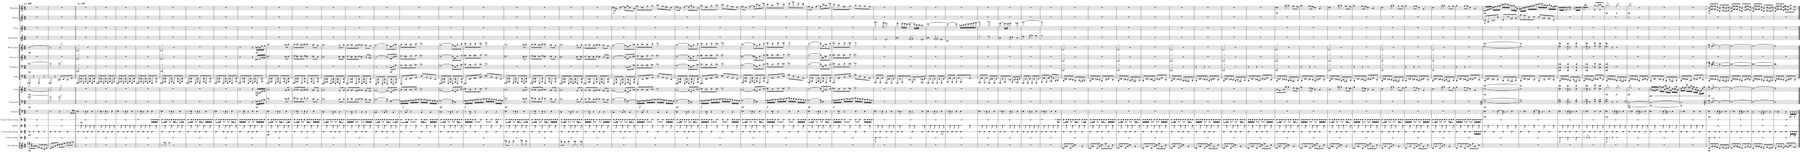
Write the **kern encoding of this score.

**kern	**dynam	**kern	**dynam	**kern	**dynam	**kern	**dynam	**kern	**kern	**dynam	**kern	**dynam	**kern	**dynam	**kern	**dynam	**kern	**dynam	**kern	**kern	**dynam	**kern	**kern	**kern	**dynam	**kern	**dynam
*part16	*part16	*part15	*part15	*part14	*part14	*part13	*part13	*part12	*part11	*part11	*part10	*part10	*part9	*part9	*part8	*part8	*part7	*part7	*part6	*part5	*part5	*part4	*part3	*part2	*part2	*part1	*part1
*staff16	*staff16	*staff15	*staff15	*staff14	*staff14	*staff13	*staff13	*staff12	*staff11	*staff11	*staff10	*staff10	*staff9	*staff9	*staff8	*staff8	*staff7	*staff7	*staff6	*staff5	*staff5	*staff4	*staff3	*staff2	*staff2	*staff1	*staff1
*I"Steel Drums	*	*I"Crash Cymbal	*	*I"Concert Bass Drum	*	*I"Shaker	*	*I"Concert Snare Drum	*I"Timpani	*	*I"Violoncello	*	*I"Viola	*	*I"Tuba	*	*I"Trombone	*	*I"Horn in F	*I"Bb Trumpet	*	*I"Bb Clarinet	*I"Flute	*I"Chimes	*	*I"Marimba	*
*I'St. Dr.	*	*I'Cr. Cym.	*	*I'Con. BD	*	*I'Sh.	*	*I'Con. Sn.	*I'Timp.	*	*I'Vc.	*	*I'Vla.	*	*I'Tba.	*	*I'Tbn.	*	*	*I'Bb Tpt.	*	*I'Bb Cl.	*I'Fl.	*I'Cme.	*	*I'Mrm.	*
*	*	*stria1	*	*stria1	*	*stria1	*	*stria1	*	*	*	*	*	*	*	*	*	*	*	*	*	*	*	*	*	*	*
*clefG2	*	*clefX	*	*clefX	*	*clefX	*	*clefX	*clefF4	*	*clefF4	*	*clefG2	*	*clefF4	*	*clefF4	*	*clefG2	*clefG2	*	*clefG2	*clefG2	*clefG2	*	*clefG2	*
*	*	*	*	*	*	*	*	*	*	*	*	*	*	*	*	*	*	*	*Trd4c7	*Trd1c2	*	*Trd1c2	*	*	*	*	*
*k[]	*	*k[]	*	*k[]	*	*k[]	*	*k[]	*k[]	*	*k[]	*	*k[]	*	*k[]	*	*k[]	*	*k[]	*k[]	*	*k[]	*k[]	*k[]	*	*k[]	*
*M4/4	*	*M4/4	*	*M4/4	*	*M4/4	*	*M4/4	*M4/4	*	*M4/4	*	*M4/4	*	*M4/4	*	*M4/4	*	*M4/4	*M4/4	*	*M4/4	*M4/4	*M4/4	*	*M4/4	*
*MM168	*	*MM168	*	*MM168	*	*MM168	*	*MM168	*MM168	*	*MM168	*	*MM168	*	*MM168	*	*MM168	*	*MM168	*MM168	*	*MM168	*MM168	*MM168	*	*MM168	*
=1	=1	=1	=1	=1	=1	=1	=1	=1	=1	=1	=1	=1	=1	=1	=1	=1	=1	=1	=1	=1	=1	=1	=1	=1	=1	=1	=1
!	!LO:DY:b	!	!	!	!LO:DY:b	!	!	!	!	!	!	!LO:DY:b	!	!LO:DY:b	!	!LO:DY:b	!	!LO:DY:b	!	!	!LO:DY:b	!	!	!	!	!	!
8ee-X\ 8aa-X\L	mp	1r	.	4BBB\	mp	1r	.	1r	1r	.	[1a-X	mp	[1a	mp	4DDD#X'/	f	[1d-X	mp	1r	[1b	mp	1r	1r	1r	.	1r	.
8a\ 8ee-\	.	.	.	.	.	.	.	.	.	.	.	.	.	.	.	.	.	.	.	.	.	.	.	.	.	.	.
8a\	.	.	.	4r	.	.	.	.	.	.	.	.	.	.	4r	.	.	.	.	.	.	.	.	.	.	.	.
8a-X\J	.	.	.	.	.	.	.	.	.	.	.	.	.	.	.	.	.	.	.	.	.	.	.	.	.	.	.
8e-X/L	.	.	.	4BBB\	.	.	.	.	.	.	.	.	.	.	4DDD#'/	.	.	.	.	.	.	.	.	.	.	.	.
8c-X/	.	.	.	.	.	.	.	.	.	.	.	.	.	.	.	.	.	.	.	.	.	.	.	.	.	.	.
8A-X/	.	.	.	4r	.	.	.	.	.	.	.	.	.	.	4r	.	.	.	.	.	.	.	.	.	.	.	.
8c-/J	.	.	.	.	.	.	.	.	.	.	.	.	.	.	.	.	.	.	.	.	.	.	.	.	.	.	.
=2	=2	=2	=2	=2	=2	=2	=2	=2	=2	=2	=2	=2	=2	=2	=2	=2	=2	=2	=2	=2	=2	=2	=2	=2	=2	=2	=2
8c/L	.	1r	.	4BBB\	.	1r	.	1r	2r	.	2a-\]	.	2a/]	.	4DDD#X'/	.	2d-\]	.	1r	2b\]	.	1r	1r	1r	.	1r	.
8e-X/	.	.	.	.	.	.	.	.	.	.	.	.	.	.	.	.	.	.	.	.	.	.	.	.	.	.	.
8a/	.	.	.	4r	.	.	.	.	.	.	.	.	.	.	4r	.	.	.	.	.	.	.	.	.	.	.	.
8cc/J	.	.	.	.	.	.	.	.	.	.	.	.	.	.	.	.	.	.	.	.	.	.	.	.	.	.	.
*Xbrackettup	*	*	*	*	*	*	*	*	*	*	*	*	*	*	*	*	*	*	*	*	*	*	*	*	*	*	*
12dd-X\L	.	.	.	4BBB\	.	.	.	.	4r	.	2a-X\	.	2a/	.	8DD#X'/L	.	2d-X\	.	.	2b\	.	.	.	.	.	.	.
12ee-X\	.	.	.	.	.	.	.	.	.	.	.	.	.	.	.	.	.	.	.	.	.	.	.	.	.	.	.
.	.	.	.	.	.	.	.	.	.	.	.	.	.	.	8EE'/	.	.	.	.	.	.	.	.	.	.	.	.
12gg-X\J	.	.	.	.	.	.	.	.	.	.	.	.	.	.	.	.	.	.	.	.	.	.	.	.	.	.	.
12aa-X\L	.	.	.	4BBB\	.	.	.	.	8r	.	.	.	.	.	8DD#'/	.	.	.	.	.	.	.	.	.	.	.	.
12aan\	.	.	.	.	.	.	.	.	.	.	.	.	.	.	.	.	.	.	.	.	.	.	.	.	.	.	.
.	.	.	.	.	.	.	.	.	16AA-X/LL	.	.	.	.	.	8AA'/J	.	.	.	.	.	.	.	.	.	.	.	.
12ccc-X\J	.	.	.	.	.	.	.	.	.	.	.	.	.	.	.	.	.	.	.	.	.	.	.	.	.	.	.
.	.	.	.	.	.	.	.	.	16AA-/JJ	.	.	.	.	.	.	.	.	.	.	.	.	.	.	.	.	.	.
=3||	=3||	=3||	=3||	=3||	=3||	=3||	=3||	=3||	=3||	=3||	=3||	=3||	=3||	=3||	=3||	=3||	=3||	=3||	=3||	=3||	=3||	=3||	=3||	=3||	=3||	=3||	=3||
*	*	*	*	*	*	*	*	*	*	*	*	*	*	*	*	*	*	*	*	*	*	*	*	*	*	*MM187	*
1r	.	1r	.	4BBB\	.	8r	.	1r	4E-X\	.	1r	.	1r	.	8DDD#X'/L	.	2AAA-X^^/	.	2e-X^^/	2B-X^^/	.	1r	1r	1r	.	1r	.
!	!	!	!	!	!	!	!LO:DY:a	!	!	!	!	!	!	!	!	!	!	!	!	!	!	!	!	!	!	!	!
.	.	.	.	.	.	8F\	mp	.	.	.	.	.	.	.	8GGG#X/' 8GG#X/'	.	.	.	.	.	.	.	.	.	.	.	.
.	.	.	.	4BBB\	.	8r	.	.	8r	.	.	.	.	.	8DDD#'/	.	.	.	.	.	.	.	.	.	.	.	.
.	.	.	.	.	.	8F\	.	.	8E-\	.	.	.	.	.	8GGG#/' 8GG#/'J	.	.	.	.	.	.	.	.	.	.	.	.
.	.	.	.	4BBB\	.	8r	.	.	4r	.	.	.	.	.	8DDD#'/L	.	2r	.	2r	2r	.	.	.	.	.	.	.
.	.	.	.	.	.	8F\	.	.	.	.	.	.	.	.	8GGG#/' 8GG#/'	.	.	.	.	.	.	.	.	.	.	.	.
.	.	.	.	4BBB\	.	8r	.	.	4E-\	.	.	.	.	.	8DDD#'/	.	.	.	.	.	.	.	.	.	.	.	.
.	.	.	.	.	.	8F\	.	.	.	.	.	.	.	.	8GGG#/' 8GG#/'J	.	.	.	.	.	.	.	.	.	.	.	.
=4	=4	=4	=4	=4	=4	=4	=4	=4	=4	=4	=4	=4	=4	=4	=4	=4	=4	=4	=4	=4	=4	=4	=4	=4	=4	=4	=4
1r	.	1r	.	4BBB\	.	8r	.	1r	8r	.	1r	.	1r	.	8DDD#X'/L	.	1r	.	1r	1r	.	1r	1r	1r	.	1r	.
.	.	.	.	.	.	8F\	.	.	8E-X\	.	.	.	.	.	8GGG#X/' 8GG#X/'	.	.	.	.	.	.	.	.	.	.	.	.
.	.	.	.	4BBB\	.	8r	.	.	8r	.	.	.	.	.	8DDD#'/	.	.	.	.	.	.	.	.	.	.	.	.
.	.	.	.	.	.	8F\	.	.	8E-\	.	.	.	.	.	8GGG#/' 8GG#/'J	.	.	.	.	.	.	.	.	.	.	.	.
.	.	.	.	4BBB\	.	8r	.	.	4r	.	.	.	.	.	8DDD#'/L	.	.	.	.	.	.	.	.	.	.	.	.
.	.	.	.	.	.	8F\	.	.	.	.	.	.	.	.	8GGG#/' 8GG#/'	.	.	.	.	.	.	.	.	.	.	.	.
.	.	.	.	4BBB\	.	8r	.	.	4E-\	.	.	.	.	.	8DDD#'/	.	.	.	.	.	.	.	.	.	.	.	.
.	.	.	.	.	.	8F\	.	.	.	.	.	.	.	.	8GGG#/' 8GG#/'J	.	.	.	.	.	.	.	.	.	.	.	.
=5	=5	=5	=5	=5	=5	=5	=5	=5	=5	=5	=5	=5	=5	=5	=5	=5	=5	=5	=5	=5	=5	=5	=5	=5	=5	=5	=5
1r	.	1r	.	4BBB\	.	8r	.	1r	4E-X\	.	1r	.	1r	.	8DDD#X'/L	.	1r	.	1r	1r	.	1r	1r	1r	.	1r	.
.	.	.	.	.	.	8F\	.	.	.	.	.	.	.	.	8GGG#X/' 8GG#X/'	.	.	.	.	.	.	.	.	.	.	.	.
.	.	.	.	4BBB\	.	8r	.	.	8r	.	.	.	.	.	8DDD#'/	.	.	.	.	.	.	.	.	.	.	.	.
.	.	.	.	.	.	8F\	.	.	8E-\	.	.	.	.	.	8GGG#/' 8GG#/'J	.	.	.	.	.	.	.	.	.	.	.	.
.	.	.	.	4BBB\	.	8r	.	.	4r	.	.	.	.	.	8DDD#'/L	.	.	.	.	.	.	.	.	.	.	.	.
.	.	.	.	.	.	8F\	.	.	.	.	.	.	.	.	8GGG#/' 8GG#/'	.	.	.	.	.	.	.	.	.	.	.	.
.	.	.	.	4BBB\	.	8r	.	.	4E-\	.	.	.	.	.	8DDD#'/	.	.	.	.	.	.	.	.	.	.	.	.
.	.	.	.	.	.	8F\	.	.	.	.	.	.	.	.	8GGG#/' 8GG#/'J	.	.	.	.	.	.	.	.	.	.	.	.
=6	=6	=6	=6	=6	=6	=6	=6	=6	=6	=6	=6	=6	=6	=6	=6	=6	=6	=6	=6	=6	=6	=6	=6	=6	=6	=6	=6
1r	.	1r	.	4BBB\	.	8r	.	2.r	8r	.	1r	.	1r	.	8DDD#X'/L	.	1r	.	1r	1r	.	1r	1r	1r	.	1r	.
.	.	.	.	.	.	8F\	.	.	8E-X\	.	.	.	.	.	8GGG#X/' 8GG#X/'	.	.	.	.	.	.	.	.	.	.	.	.
.	.	.	.	4BBB\	.	8r	.	.	4r	.	.	.	.	.	8DDD#'/	.	.	.	.	.	.	.	.	.	.	.	.
.	.	.	.	.	.	8F\	.	.	.	.	.	.	.	.	8GGG#/' 8GG#/'J	.	.	.	.	.	.	.	.	.	.	.	.
.	.	.	.	4BBB\	.	8r	.	.	4E-\	.	.	.	.	.	8DDD#'/L	.	.	.	.	.	.	.	.	.	.	.	.
.	.	.	.	.	.	8F\	.	.	.	.	.	.	.	.	8GGG#/' 8GG#/'	.	.	.	.	.	.	.	.	.	.	.	.
.	.	.	.	4BBB\	.	8r	.	16CC\LL	4E-\	.	.	.	.	.	8DDD#'/	.	.	.	.	.	.	.	.	.	.	.	.
.	.	.	.	.	.	.	.	16CC\	.	.	.	.	.	.	.	.	.	.	.	.	.	.	.	.	.	.	.
.	.	.	.	.	.	8F\	.	16CC\	.	.	.	.	.	.	8GGG#/' 8GG#/'J	.	.	.	.	.	.	.	.	.	.	.	.
.	.	.	.	.	.	.	.	16CC\JJ	.	.	.	.	.	.	.	.	.	.	.	.	.	.	.	.	.	.	.
=7	=7	=7	=7	=7	=7	=7	=7	=7	=7	=7	=7	=7	=7	=7	=7	=7	=7	=7	=7	=7	=7	=7	=7	=7	=7	=7	=7
8r	.	1r	.	4BBB\	.	8r	.	8CC\L	4E-X\	.	1r	.	1r	.	8DDD#X'/L	.	2AAA-X^^/	.	2e-X^^/	2B-X^^/	.	1r	1r	1r	.	1r	.
8aa-X'\	.	.	.	.	.	8F\	.	16CC\L	.	.	.	.	.	.	8GGG#X/' 8GG#X/'	.	.	.	.	.	.	.	.	.	.	.	.
.	.	.	.	.	.	.	.	16CC\JJ	.	.	.	.	.	.	.	.	.	.	.	.	.	.	.	.	.	.	.
4aa-'\	.	.	.	4BBB\	.	8r	.	8CC\L	8r	.	.	.	.	.	8DDD#'/	.	.	.	.	.	.	.	.	.	.	.	.
.	.	.	.	.	.	8F\	.	8CC\J	8E-\	.	.	.	.	.	8GGG#/' 8GG#/'J	.	.	.	.	.	.	.	.	.	.	.	.
2r	.	.	.	4BBB\	.	8r	.	16CC\LL	4r	.	.	.	.	.	8DDD#'/L	.	2r	.	2r	2r	.	.	.	.	.	.	.
.	.	.	.	.	.	.	.	16CC\J	.	.	.	.	.	.	.	.	.	.	.	.	.	.	.	.	.	.	.
.	.	.	.	.	.	8F\	.	8CC\J	.	.	.	.	.	.	8GGG#/' 8GG#/'	.	.	.	.	.	.	.	.	.	.	.	.
.	.	.	.	4BBB\	.	8r	.	8CC\L	4E-\	.	.	.	.	.	8DDD#'/	.	.	.	.	.	.	.	.	.	.	.	.
.	.	.	.	.	.	8F\	.	16CC\L	.	.	.	.	.	.	8GGG#/' 8GG#/'J	.	.	.	.	.	.	.	.	.	.	.	.
.	.	.	.	.	.	.	.	16CC\JJ	.	.	.	.	.	.	.	.	.	.	.	.	.	.	.	.	.	.	.
=8	=8	=8	=8	=8	=8	=8	=8	=8	=8	=8	=8	=8	=8	=8	=8	=8	=8	=8	=8	=8	=8	=8	=8	=8	=8	=8	=8
1r	.	1r	.	4BBB\	.	8r	.	8CC\L	8r	.	1r	.	1r	.	8DDD#X'/L	.	1r	.	1r	1r	.	1r	1r	1r	.	1r	.
.	.	.	.	.	.	8F\	.	16CC\L	8E-X\	.	.	.	.	.	8GGG#X/' 8GG#X/'	.	.	.	.	.	.	.	.	.	.	.	.
.	.	.	.	.	.	.	.	16CC\JJ	.	.	.	.	.	.	.	.	.	.	.	.	.	.	.	.	.	.	.
.	.	.	.	4BBB\	.	8r	.	8CC\L	8r	.	.	.	.	.	8DDD#'/	.	.	.	.	.	.	.	.	.	.	.	.
.	.	.	.	.	.	8F\	.	8CC\J	8E-\	.	.	.	.	.	8GGG#/' 8GG#/'J	.	.	.	.	.	.	.	.	.	.	.	.
.	.	.	.	4BBB\	.	8r	.	16CC\LL	4r	.	.	.	.	.	8DDD#'/L	.	.	.	.	.	.	.	.	.	.	.	.
.	.	.	.	.	.	.	.	16CC\J	.	.	.	.	.	.	.	.	.	.	.	.	.	.	.	.	.	.	.
.	.	.	.	.	.	8F\	.	8CC\J	.	.	.	.	.	.	8GGG#/' 8GG#/'	.	.	.	.	.	.	.	.	.	.	.	.
.	.	.	.	4BBB\	.	8r	.	16CC\LL	4E-\	.	.	.	.	.	8DDD#'/	.	.	.	.	.	.	.	.	.	.	.	.
.	.	.	.	.	.	.	.	16CC\	.	.	.	.	.	.	.	.	.	.	.	.	.	.	.	.	.	.	.
.	.	.	.	.	.	8F\	.	16CC\	.	.	.	.	.	.	8GGG#/' 8GG#/'J	.	.	.	.	.	.	.	.	.	.	.	.
.	.	.	.	.	.	.	.	16CC\JJ	.	.	.	.	.	.	.	.	.	.	.	.	.	.	.	.	.	.	.
=9	=9	=9	=9	=9	=9	=9	=9	=9	=9	=9	=9	=9	=9	=9	=9	=9	=9	=9	=9	=9	=9	=9	=9	=9	=9	=9	=9
1r	.	1r	.	4BBB\	.	8r	.	8CC\L	4E-X\	.	1r	.	1r	.	8DDD#X'/L	.	1r	.	1r	1r	.	1r	1r	1r	.	1r	.
.	.	.	.	.	.	8F\	.	16CC\L	.	.	.	.	.	.	8GGG#X/' 8GG#X/'	.	.	.	.	.	.	.	.	.	.	.	.
.	.	.	.	.	.	.	.	16CC\JJ	.	.	.	.	.	.	.	.	.	.	.	.	.	.	.	.	.	.	.
.	.	.	.	4BBB\	.	8r	.	8CC\L	8r	.	.	.	.	.	8DDD#'/	.	.	.	.	.	.	.	.	.	.	.	.
.	.	.	.	.	.	8F\	.	8CC\J	8E-\	.	.	.	.	.	8GGG#/' 8GG#/'J	.	.	.	.	.	.	.	.	.	.	.	.
.	.	.	.	4BBB\	.	8r	.	8CC\L	4r	.	.	.	.	.	8DDD#'/L	.	.	.	.	.	.	.	.	.	.	.	.
.	.	.	.	.	.	8F\	.	8CC\J	.	.	.	.	.	.	8GGG#/' 8GG#/'	.	.	.	.	.	.	.	.	.	.	.	.
.	.	.	.	4BBB\	.	8r	.	16CC\LL	4E-'\	.	.	.	.	.	8DDD#'/	.	.	.	.	.	.	.	.	.	.	.	.
.	.	.	.	.	.	.	.	16CC\J	.	.	.	.	.	.	.	.	.	.	.	.	.	.	.	.	.	.	.
.	.	.	.	.	.	8F\	.	8CC\J	.	.	.	.	.	.	8GGG#/' 8GG#/'J	.	.	.	.	.	.	.	.	.	.	.	.
=10	=10	=10	=10	=10	=10	=10	=10	=10	=10	=10	=10	=10	=10	=10	=10	=10	=10	=10	=10	=10	=10	=10	=10	=10	=10	=10	=10
1r	.	1r	.	4BBB\	.	8r	.	16CC\LL	8r	.	2r	.	2r	.	8DDD#X'/L	.	1r	.	2r	2r	.	1r	1r	1r	.	1r	.
.	.	.	.	.	.	.	.	16CC\	.	.	.	.	.	.	.	.	.	.	.	.	.	.	.	.	.	.	.
.	.	.	.	.	.	8F\	.	16CC\	8E-X\	.	.	.	.	.	8GGG#X/' 8GG#X/'	.	.	.	.	.	.	.	.	.	.	.	.
.	.	.	.	.	.	.	.	16CC\JJ	.	.	.	.	.	.	.	.	.	.	.	.	.	.	.	.	.	.	.
.	.	.	.	4BBB\	.	8r	.	8CC\L	4r	.	.	.	.	.	8DDD#'/	.	.	.	.	.	.	.	.	.	.	.	.
.	.	.	.	.	.	8F\	.	8CC\J	.	.	.	.	.	.	8GGG#/' 8GG#/'J	.	.	.	.	.	.	.	.	.	.	.	.
.	.	.	.	4BBB\	.	8r	.	8CC\L	4E-\	.	4r	.	4r	.	8DDD#'/L	.	.	.	4r	4r	.	.	.	.	.	.	.
.	.	.	.	.	.	8F\	.	8CC\J	.	.	.	.	.	.	8GGG#/' 8GG#/'	.	.	.	.	.	.	.	.	.	.	.	.
!	!	!	!	!	!	!	!	!	!	!	!	!LO:DY:b	!	!LO:DY:b	!	!	!	!	!	!	!LO:DY:b	!	!	!	!	!	!
.	.	.	.	4BBB\	.	8r	.	16CC\LL	4E-\	.	16E-X\LL	mf	16A-X/LL	mf	8DDD#'/	.	.	.	16d#X/LL	16b-X\LL	mf	.	.	.	.	.	.
.	.	.	.	.	.	.	.	16CC\	.	.	16F-X\	.	16An/	.	.	.	.	.	16e/	16bn\	.	.	.	.	.	.	.
.	.	.	.	.	.	8F\	.	16CC\	.	.	16A\	.	16d/	.	8GGG#/' 8GG#/'J	.	.	.	16a/	16ee\	.	.	.	.	.	.	.
.	.	.	.	.	.	.	.	16CC\JJ	.	.	16B-X\JJ	.	16e-X/JJ	.	.	.	.	.	16a#X/JJ	16ff\JJ	.	.	.	.	.	.	.
=11	=11	=11	=11	=11	=11	=11	=11	=11	=11	=11	=11	=11	=11	=11	=11	=11	=11	=11	=11	=11	=11	=11	=11	=11	=11	=11	=11
!	!	!	!	!	!LO:DY:b	!	!	!	!	!	!	!	!	!	!	!	!	!	!	!	!	!	!	!	!	!	!
1r	.	1r	.	4BBB\	mf	8r	.	8CC\L	4E-X\	.	2.e-X\	.	2.a-X/	.	8DDD#X'/L	.	1r	.	2.dd#X\	2.bb-X\	.	1r	1r	1r	.	1r	.
.	.	.	.	.	.	8F\	.	16CC\L	.	.	.	.	.	.	8GGG#X/' 8GG#X/'	.	.	.	.	.	.	.	.	.	.	.	.
.	.	.	.	.	.	.	.	16CC\JJ	.	.	.	.	.	.	.	.	.	.	.	.	.	.	.	.	.	.	.
.	.	.	.	4BBB\	.	8r	.	8CC\L	8r	.	.	.	.	.	8DDD#'/	.	.	.	.	.	.	.	.	.	.	.	.
.	.	.	.	.	.	8F\	.	8CC\J	8E-\	.	.	.	.	.	8GGG#/' 8GG#/'J	.	.	.	.	.	.	.	.	.	.	.	.
.	.	.	.	4BBB\	.	8r	.	16CC\LL	4r	.	.	.	.	.	8DDD#'/L	.	.	.	.	.	.	.	.	.	.	.	.
.	.	.	.	.	.	.	.	16CC\J	.	.	.	.	.	.	.	.	.	.	.	.	.	.	.	.	.	.	.
.	.	.	.	.	.	8F\	.	8CC\J	.	.	.	.	.	.	8GGG#/' 8GG#/'	.	.	.	.	.	.	.	.	.	.	.	.
.	.	.	.	4BBB\	.	8r	.	8CC\L	4E-\	.	8d-X\L	.	8g-X/L	.	8DDD#'/	.	.	.	8cc#X\L	8aa-X\L	.	.	.	.	.	.	.
.	.	.	.	.	.	8F\	.	16CC\L	.	.	8e-\J	.	8a-/J	.	8GGG#/' 8GG#/'J	.	.	.	8dd#\J	8bb-\J	.	.	.	.	.	.	.
.	.	.	.	.	.	.	.	16CC\JJ	.	.	.	.	.	.	.	.	.	.	.	.	.	.	.	.	.	.	.
=12	=12	=12	=12	=12	=12	=12	=12	=12	=12	=12	=12	=12	=12	=12	=12	=12	=12	=12	=12	=12	=12	=12	=12	=12	=12	=12	=12
1r	.	1r	.	4BBB\	.	8r	.	8CC\L	8r	.	8f-X\L	.	8a/L	.	8DDD#X'/L	.	1r	.	8ee\L	8bb\L	.	1r	1r	1r	.	1r	.
.	.	.	.	.	.	8F\	.	16CC\L	8E-X\	.	8e-X\	.	8a-X/	.	8GGG#X/' 8GG#X/'	.	.	.	8dd#X\	8bb-X\	.	.	.	.	.	.	.
.	.	.	.	.	.	.	.	16CC\JJ	.	.	.	.	.	.	.	.	.	.	.	.	.	.	.	.	.	.	.
.	.	.	.	4BBB\	.	8r	.	8CC\L	8r	.	8d-X\	.	8g-X/	.	8DDD#'/	.	.	.	8dd-X\	8aa-X\	.	.	.	.	.	.	.
.	.	.	.	.	.	8F\	.	8CC\J	8E-\	.	8f-\J	.	8an/J	.	8GGG#/' 8GG#/'J	.	.	.	8ee\J	8bbn\J	.	.	.	.	.	.	.
.	.	.	.	4BBB\	.	8r	.	16CC\LL	4r	.	4e-\	.	4a-X/	.	8DDD#'/L	.	.	.	4dd#X\	4bb-X\	.	.	.	.	.	.	.
.	.	.	.	.	.	.	.	16CC\J	.	.	.	.	.	.	.	.	.	.	.	.	.	.	.	.	.	.	.
.	.	.	.	.	.	8F\	.	8CC\J	.	.	.	.	.	.	8GGG#/' 8GG#/'	.	.	.	.	.	.	.	.	.	.	.	.
.	.	.	.	4BBB\	.	8r	.	16CC\LL	4E-\	.	8dn\L	.	8gn/L	.	8DDD#'/	.	.	.	8ddn\L	8aan\L	.	.	.	.	.	.	.
.	.	.	.	.	.	.	.	16CC\	.	.	.	.	.	.	.	.	.	.	.	.	.	.	.	.	.	.	.
.	.	.	.	.	.	8F\	.	16CC\	.	.	8c\J	.	8f/J	.	8GGG#/' 8GG#/'J	.	.	.	8cc\J	8gg\J	.	.	.	.	.	.	.
.	.	.	.	.	.	.	.	16CC\JJ	.	.	.	.	.	.	.	.	.	.	.	.	.	.	.	.	.	.	.
=13	=13	=13	=13	=13	=13	=13	=13	=13	=13	=13	=13	=13	=13	=13	=13	=13	=13	=13	=13	=13	=13	=13	=13	=13	=13	=13	=13
1r	.	1r	.	4BBB\	.	8r	.	8CC\L	4D-X\	.	2.d-X\	.	2.g-X/	.	8CCC#X'/L	.	1r	.	2.cc#X\	2.aa-X\	.	1r	1r	1r	.	1r	.
.	.	.	.	.	.	8F\	.	16CC\L	.	.	.	.	.	.	8FFF#X/' 8FF#X/'	.	.	.	.	.	.	.	.	.	.	.	.
.	.	.	.	.	.	.	.	16CC\JJ	.	.	.	.	.	.	.	.	.	.	.	.	.	.	.	.	.	.	.
.	.	.	.	4BBB\	.	8r	.	8CC\L	8r	.	.	.	.	.	8CCC#'/	.	.	.	.	.	.	.	.	.	.	.	.
.	.	.	.	.	.	8F\	.	8CC\J	8D-\	.	.	.	.	.	8FFF#/' 8FF#/'J	.	.	.	.	.	.	.	.	.	.	.	.
.	.	.	.	4BBB\	.	8r	.	8CC\L	4r	.	.	.	.	.	8CCC#'/L	.	.	.	.	.	.	.	.	.	.	.	.
.	.	.	.	.	.	8F\	.	8CC\J	.	.	.	.	.	.	8FFF#/' 8FF#/'	.	.	.	.	.	.	.	.	.	.	.	.
.	.	.	.	4BBB\	.	8r	.	16CC\LL	4D-\	.	8c\L	.	8f/L	.	8CCC#'/	.	.	.	8ccn\L	8gg\L	.	.	.	.	.	.	.
.	.	.	.	.	.	.	.	16CC\J	.	.	.	.	.	.	.	.	.	.	.	.	.	.	.	.	.	.	.
.	.	.	.	.	.	8F\	.	8CC\J	.	.	8d-\J	.	8g-/J	.	8FFF#/' 8FF#/'J	.	.	.	8cc#X\J	8aa-\J	.	.	.	.	.	.	.
=14	=14	=14	=14	=14	=14	=14	=14	=14	=14	=14	=14	=14	=14	=14	=14	=14	=14	=14	=14	=14	=14	=14	=14	=14	=14	=14	=14
1r	.	1r	.	4BBB\	.	8r	.	16CC\LL	8r	.	8d\L	.	8g/L	.	8CCC#X'/L	.	1r	.	8dd\L	8aa\L	.	1r	1r	1r	.	1r	.
.	.	.	.	.	.	.	.	16CC\	.	.	.	.	.	.	.	.	.	.	.	.	.	.	.	.	.	.	.
.	.	.	.	.	.	8F\	.	16CC\	8D-X\	.	8d-X\	.	8g-X/	.	8FFF#X/' 8FF#X/'	.	.	.	8cc#X\	8aa-X\	.	.	.	.	.	.	.
.	.	.	.	.	.	.	.	16CC\JJ	.	.	.	.	.	.	.	.	.	.	.	.	.	.	.	.	.	.	.
.	.	.	.	4BBB\	.	8r	.	8CC\L	4r	.	8c\	.	8f/	.	8CCC#'/	.	.	.	8ccn\	8gg\	.	.	.	.	.	.	.
.	.	.	.	.	.	8F\	.	8CC\J	.	.	8dn\J	.	8gn/J	.	8FFF#/' 8FF#/'J	.	.	.	8dd\J	8aan\J	.	.	.	.	.	.	.
.	.	.	.	4BBB\	.	8r	.	8CC\L	4D-\	.	4d-X\	.	4g-X/	.	8CCC#'/L	.	.	.	4cc#X\	4aa-X\	.	.	.	.	.	.	.
.	.	.	.	.	.	8F\	.	8CC\J	.	.	.	.	.	.	8FFF#/' 8FF#/'	.	.	.	.	.	.	.	.	.	.	.	.
.	.	.	.	4BBB\	.	8r	.	16CC\LL	4D-\	.	8c-X\L	.	8f-X/L	.	8CCC#'/	.	.	.	8b/L	8gg-X\L	.	.	.	.	.	.	.
.	.	.	.	.	.	.	.	16CC\	.	.	.	.	.	.	.	.	.	.	.	.	.	.	.	.	.	.	.
.	.	.	.	.	.	8F\	.	16CC\	.	.	8B-X\J	.	8e-X/J	.	8FFF#/' 8FF#/'J	.	.	.	8a#X/J	8ff\J	.	.	.	.	.	.	.
.	.	.	.	.	.	.	.	16CC\JJ	.	.	.	.	.	.	.	.	.	.	.	.	.	.	.	.	.	.	.
=15	=15	=15	=15	=15	=15	=15	=15	=15	=15	=15	=15	=15	=15	=15	=15	=15	=15	=15	=15	=15	=15	=15	=15	=15	=15	=15	=15
1r	.	1r	.	4BBB\	.	8r	.	8CC\L	4C-X/	.	[2c-X\	.	[2f-X/	.	8BBBB'/L	.	2r	.	[2b\	[2gg-X\	.	1r	1r	1r	.	1r	.
.	.	.	.	.	.	8F\	.	16CC\L	.	.	.	.	.	.	8EEE/' 8EE/'	.	.	.	.	.	.	.	.	.	.	.	.
.	.	.	.	.	.	.	.	16CC\JJ	.	.	.	.	.	.	.	.	.	.	.	.	.	.	.	.	.	.	.
.	.	.	.	4BBB\	.	8r	.	8CC\L	8r	.	.	.	.	.	8BBBB'/	.	.	.	.	.	.	.	.	.	.	.	.
.	.	.	.	.	.	8F\	.	8CC\J	8C-/	.	.	.	.	.	8EEE/' 8EE/'J	.	.	.	.	.	.	.	.	.	.	.	.
.	.	.	.	4BBB\	.	8r	.	16CC\LL	4r	.	8c-\]	.	8f-/L]	.	8BBBB'/L	.	8r	.	8b/L]	8gg-\L]	.	.	.	.	.	.	.
.	.	.	.	.	.	.	.	16CC\J	.	.	.	.	.	.	.	.	.	.	.	.	.	.	.	.	.	.	.
!	!	!	!	!	!	!	!	!	!	!	!	!	!	!	!	!	!	!LO:DY:b	!	!	!	!	!	!	!	!	!
.	.	.	.	.	.	8F\	.	8CC\J	.	.	[4.F-X\	.	8c-X/	.	8EEE/' 8EE/'	.	8C-X\L	mf	8f#X/	8dd-X\	.	.	.	.	.	.	.
.	.	.	.	4BBB\	.	8r	.	8CC\L	4C-/	.	.	.	8f-/	.	8BBBB'/	.	8E\	.	8b/	8gg-\	.	.	.	.	.	.	.
.	.	.	.	.	.	8F\	.	16CC\L	.	.	.	.	8a-X/J	.	8EEE/' 8EE/'J	.	8A-X\J	.	8dd#X/J	8bb-X\J	.	.	.	.	.	.	.
.	.	.	.	.	.	.	.	16CC\JJ	.	.	.	.	.	.	.	.	.	.	.	.	.	.	.	.	.	.	.
=16	=16	=16	=16	=16	=16	=16	=16	=16	=16	=16	=16	=16	=16	=16	=16	=16	=16	=16	=16	=16	=16	=16	=16	=16	=16	=16	=16
1r	.	1r	.	4BBB\	.	8r	.	8CC\L	8r	.	16F-\LL]	.	8a/L	.	8BBBB'/L	.	8A\L	.	8ee\L	8bb\L	.	1r	1r	1r	.	1r	.
!	!	!	!	!	!	!	!	!	!	!	!	!LO:DY:b	!	!	!	!	!	!	!	!	!	!	!	!	!	!	!
.	.	.	.	.	.	.	.	.	.	.	16Fn\	f	.	.	.	.	.	.	.	.	.	.	.	.	.	.	.
.	.	.	.	.	.	8F\	.	16CC\L	8C-X/	.	16G-X\	.	8a-X/	.	8EE'/	.	8A-X\	.	8dd#X\	8bb-X\	.	.	.	.	.	.	.
.	.	.	.	.	.	.	.	16CC\JJ	.	.	16Gn\JJ	.	.	.	.	.	.	.	.	.	.	.	.	.	.	.	.
.	.	.	.	4BBB\	.	8r	.	8CC\L	4r	.	16A-X\LL	.	8an/	.	8GG#X'/	.	8An\	.	8ee\	8bbn\	.	.	.	.	.	.	.
.	.	.	.	.	.	.	.	.	.	.	16An\	.	.	.	.	.	.	.	.	.	.	.	.	.	.	.	.
.	.	.	.	.	.	8F\	.	8CC\J	.	.	16B-X\	.	8b-X/J	.	8BB'/J	.	8B-X\J	.	8ff\J	8ccc\J	.	.	.	.	.	.	.
.	.	.	.	.	.	.	.	.	.	.	16c-X\JJ	.	.	.	.	.	.	.	.	.	.	.	.	.	.	.	.
.	.	.	.	4BBB\	.	8r	.	16CC\LL	4C-/	.	16cn\LL	.	2cc-X\	.	8E'/L	.	2c-X\	.	2ff#X\	2ddd-X\	.	.	.	.	.	.	.
.	.	.	.	.	.	.	.	16CC\J	.	.	16c-X\	.	.	.	.	.	.	.	.	.	.	.	.	.	.	.	.
.	.	.	.	.	.	8F\	.	8CC\J	.	.	16B-\	.	.	.	8BB'/	.	.	.	.	.	.	.	.	.	.	.	.
.	.	.	.	.	.	.	.	.	.	.	16A\JJ	.	.	.	.	.	.	.	.	.	.	.	.	.	.	.	.
.	.	.	.	4BBB\	.	8r	.	16CC\LL	4C-/	.	16A-X\LL	.	.	.	8GG#'/	.	.	.	.	.	.	.	.	.	.	.	.
.	.	.	.	.	.	.	.	16CC\	.	.	16G\	.	.	.	.	.	.	.	.	.	.	.	.	.	.	.	.
.	.	.	.	.	.	8F\	.	16CC\	.	.	16G-X\	.	.	.	8EE'/J	.	.	.	.	.	.	.	.	.	.	.	.
.	.	.	.	.	.	.	.	16CC\JJ	.	.	16F\JJ	.	.	.	.	.	.	.	.	.	.	.	.	.	.	.	.
=17	=17	=17	=17	=17	=17	=17	=17	=17	=17	=17	=17	=17	=17	=17	=17	=17	=17	=17	=17	=17	=17	=17	=17	=17	=17	=17	=17
!	!	!	!	!	!	!	!	!	!	!	!	!LO:DY:b	!	!	!	!	!	!	!	!	!	!	!	!	!	!	!
1r	.	1r	.	4BBB\	.	8r	.	8CC\L	4D-X\	.	[2G-X\	mf	[2g-X/	.	8CCC#X'/L	.	[2G-X\	.	[2dd-X\	[2aa-X\	.	1r	1r	1r	.	1r	.
.	.	.	.	.	.	8F\	.	16CC\L	.	.	.	.	.	.	8FFF#X/' 8FF#X/'	.	.	.	.	.	.	.	.	.	.	.	.
.	.	.	.	.	.	.	.	16CC\JJ	.	.	.	.	.	.	.	.	.	.	.	.	.	.	.	.	.	.	.
.	.	.	.	4BBB\	.	8r	.	8CC\L	8r	.	.	.	.	.	8CCC#'/	.	.	.	.	.	.	.	.	.	.	.	.
.	.	.	.	.	.	8F\	.	8CC\J	8D-\	.	.	.	.	.	8FFF#/' 8FF#/'J	.	.	.	.	.	.	.	.	.	.	.	.
.	.	.	.	4BBB\	.	8r	.	8CC\L	4r	.	8G-\]	.	8g-/L]	.	8CCC#'/L	.	8G-\L]	.	8dd-\L]	8aa-\L]	.	.	.	.	.	.	.
.	.	.	.	.	.	8F\	.	8CC\J	.	.	4.D-X\	.	8d-X/	.	8FFF#/' 8FF#/'	.	8D-X\	.	8g#X\	8ee-X\	.	.	.	.	.	.	.
.	.	.	.	4BBB\	.	8r	.	16CC\LL	4D-\	.	.	.	8g-/	.	8CCC#'/	.	8G-\	.	8dd-\	8aa-\	.	.	.	.	.	.	.
.	.	.	.	.	.	.	.	16CC\J	.	.	.	.	.	.	.	.	.	.	.	.	.	.	.	.	.	.	.
.	.	.	.	.	.	8F\	.	8CC\J	.	.	.	.	8b-X/J	.	8FFF#/' 8FF#/'J	.	8B-X\J	.	8ff\J	8ccc\J	.	.	.	.	.	.	.
=18	=18	=18	=18	=18	=18	=18	=18	=18	=18	=18	=18	=18	=18	=18	=18	=18	=18	=18	=18	=18	=18	=18	=18	=18	=18	=18	=18
!	!	!	!	!	!	!	!	!	!	!	!	!LO:DY:b	!	!	!	!	!	!	!	!	!	!	!	!	!	!	!
1r	.	1r	.	4BBB\	.	8r	.	16CC\LL	8r	.	16G-X\LL	f	8cc-X\L	.	8CCC#X'/L	.	8c-X\L	.	8ff#X\L	8ddd-X\L	.	1r	1r	1r	.	1r	.
.	.	.	.	.	.	.	.	16CC\	.	.	16Gn\	.	.	.	.	.	.	.	.	.	.	.	.	.	.	.	.
.	.	.	.	.	.	8F\	.	16CC\	8D-X\	.	16A-X\	.	8b-X\	.	8FF#X'/	.	8B-X\	.	8ffn\	8ccc\	.	.	.	.	.	.	.
.	.	.	.	.	.	.	.	16CC\JJ	.	.	16An\JJ	.	.	.	.	.	.	.	.	.	.	.	.	.	.	.	.
.	.	.	.	4BBB\	.	8r	.	8CC\L	4r	.	16B-X\LL	.	8cc-\	.	8AA#X'/	.	8c-\	.	8ff#X\	8ddd-\	.	.	.	.	.	.	.
.	.	.	.	.	.	.	.	.	.	.	16c-X\	.	.	.	.	.	.	.	.	.	.	.	.	.	.	.	.
.	.	.	.	.	.	8F\	.	8CC\J	.	.	16cn\	.	8ccn\J	.	8C#X'/J	.	8cn\J	.	8gg\J	8dddn\J	.	.	.	.	.	.	.
.	.	.	.	.	.	.	.	.	.	.	16d-X\JJ	.	.	.	.	.	.	.	.	.	.	.	.	.	.	.	.
.	.	.	.	4BBB\	.	8r	.	8CC\L	4D-\	.	16dn\LL	.	2dd-X\	.	8F#X'/L	.	2d-X\	.	2gg#X\	2eee-X\	.	.	.	.	.	.	.
.	.	.	.	.	.	.	.	.	.	.	16d-X\	.	.	.	.	.	.	.	.	.	.	.	.	.	.	.	.
.	.	.	.	.	.	8F\	.	8CC\J	.	.	16c\	.	.	.	8C#'/	.	.	.	.	.	.	.	.	.	.	.	.
.	.	.	.	.	.	.	.	.	.	.	16c-X\JJ	.	.	.	.	.	.	.	.	.	.	.	.	.	.	.	.
.	.	.	.	4BBB\	.	8r	.	16CC\LL	4D-\	.	16B-\LL	.	.	.	8AA#'/	.	.	.	.	.	.	.	.	.	.	.	.
.	.	.	.	.	.	.	.	16CC\JJ	.	.	16A\	.	.	.	.	.	.	.	.	.	.	.	.	.	.	.	.
.	.	.	.	.	.	8F\	.	8r	.	.	16A-X\	.	.	.	8FF#'/J	.	.	.	.	.	.	.	.	.	.	.	.
.	.	.	.	.	.	.	.	.	.	.	16G\JJ	.	.	.	.	.	.	.	.	.	.	.	.	.	.	.	.
=19	=19	=19	=19	=19	=19	=19	=19	=19	=19	=19	=19	=19	=19	=19	=19	=19	=19	=19	=19	=19	=19	=19	=19	=19	=19	=19	=19
!	!	!	!	!	!	!	!	!	!	!	!	!LO:DY:b	!	!	!	!	!	!	!	!	!	!	!	!	!	!	!
8eee-X\L	.	1r	.	4BBB\	.	8r	.	8CC\L	4E-X\	.	2.e-X\	mf	2.a-X/	.	8DDD#X'/L	.	1r	.	2.dd#X\	2.bb-X\	.	1r	1r	1r	.	1r	.
8ddd\J	.	.	.	.	.	8F\	.	16CC\L	.	.	.	.	.	.	8GGG#X/' 8GG#X/'	.	.	.	.	.	.	.	.	.	.	.	.
.	.	.	.	.	.	.	.	16CC\JJ	.	.	.	.	.	.	.	.	.	.	.	.	.	.	.	.	.	.	.
4eee-'\	.	.	.	4BBB\	.	8r	.	8CC\L	8r	.	.	.	.	.	8DDD#'/	.	.	.	.	.	.	.	.	.	.	.	.
.	.	.	.	.	.	8F\	.	8CC\J	8E-\	.	.	.	.	.	8GGG#/' 8GG#/'J	.	.	.	.	.	.	.	.	.	.	.	.
8r	.	.	.	4BBB\	.	8r	.	16CC\LL	4r	.	.	.	.	.	8DDD#'/L	.	.	.	.	.	.	.	.	.	.	.	.
.	.	.	.	.	.	.	.	16CC\J	.	.	.	.	.	.	.	.	.	.	.	.	.	.	.	.	.	.	.
8fff-X\	.	.	.	.	.	8F\	.	8CC\J	.	.	.	.	.	.	8GGG#/' 8GG#/'	.	.	.	.	.	.	.	.	.	.	.	.
8r	.	.	.	4BBB\	.	8r	.	8CC\L	4E-\	.	8d-X\L	.	8g-X/L	.	8DDD#'/	.	.	.	8cc#X\L	8aa-X\L	.	.	.	.	.	.	.
8eee-\	.	.	.	.	.	8F\	.	16CC\L	.	.	8e-\J	.	8a-/J	.	8GGG#/' 8GG#/'J	.	.	.	8dd#\J	8bb-\J	.	.	.	.	.	.	.
.	.	.	.	.	.	.	.	16CC\JJ	.	.	.	.	.	.	.	.	.	.	.	.	.	.	.	.	.	.	.
=20	=20	=20	=20	=20	=20	=20	=20	=20	=20	=20	=20	=20	=20	=20	=20	=20	=20	=20	=20	=20	=20	=20	=20	=20	=20	=20	=20
1r	.	1r	.	4BBB\	.	8r	.	8CC\L	8r	.	8f-X\L	.	8a/L	.	8DDD#X'/L	.	1r	.	8ee\L	8bb\L	.	1r	1r	1r	.	1r	.
.	.	.	.	.	.	8F\	.	16CC\L	8E-X\	.	8e-X\	.	8a-X/	.	8GGG#X/' 8GG#X/'	.	.	.	8dd#X\	8bb-X\	.	.	.	.	.	.	.
.	.	.	.	.	.	.	.	16CC\JJ	.	.	.	.	.	.	.	.	.	.	.	.	.	.	.	.	.	.	.
.	.	.	.	4BBB\	.	8r	.	8CC\L	8r	.	8d-X\	.	8g-X/	.	8DDD#'/	.	.	.	8dd-X\	8aa-X\	.	.	.	.	.	.	.
.	.	.	.	.	.	8F\	.	8CC\J	8E-\	.	8f-\J	.	8an/J	.	8GGG#/' 8GG#/'J	.	.	.	8ee\J	8bbn\J	.	.	.	.	.	.	.
.	.	.	.	4BBB\	.	8r	.	16CC\LL	4r	.	4e-\	.	4a-X/	.	8DDD#'/L	.	.	.	4dd#X\	4bb-X\	.	.	.	.	.	.	.
.	.	.	.	.	.	.	.	16CC\J	.	.	.	.	.	.	.	.	.	.	.	.	.	.	.	.	.	.	.
.	.	.	.	.	.	8F\	.	8CC\J	.	.	.	.	.	.	8GGG#/' 8GG#/'	.	.	.	.	.	.	.	.	.	.	.	.
.	.	.	.	4BBB\	.	8r	.	16CC\LL	4E-\	.	8dn\L	.	8gn/L	.	8DDD#'/	.	.	.	8ddn\L	8aan\L	.	.	.	.	.	.	.
.	.	.	.	.	.	.	.	16CC\	.	.	.	.	.	.	.	.	.	.	.	.	.	.	.	.	.	.	.
.	.	.	.	.	.	8F\	.	16CC\	.	.	8c\J	.	8f/J	.	8GGG#/' 8GG#/'J	.	.	.	8cc\J	8gg\J	.	.	.	.	.	.	.
.	.	.	.	.	.	.	.	16CC\JJ	.	.	.	.	.	.	.	.	.	.	.	.	.	.	.	.	.	.	.
=21	=21	=21	=21	=21	=21	=21	=21	=21	=21	=21	=21	=21	=21	=21	=21	=21	=21	=21	=21	=21	=21	=21	=21	=21	=21	=21	=21
8ddd-X\L	.	1r	.	4BBB\	.	8r	.	8CC\L	4D-X\	.	2.d-X\	.	2.g-X/	.	8CCC#X'/L	.	1r	.	2.cc#X\	2.aa-X\	.	1r	1r	1r	.	1r	.
8ccc\J	.	.	.	.	.	8F\	.	16CC\L	.	.	.	.	.	.	8FFF#X/' 8FF#X/'	.	.	.	.	.	.	.	.	.	.	.	.
.	.	.	.	.	.	.	.	16CC\JJ	.	.	.	.	.	.	.	.	.	.	.	.	.	.	.	.	.	.	.
4ddd-'\	.	.	.	4BBB\	.	8r	.	8CC\L	8r	.	.	.	.	.	8CCC#'/	.	.	.	.	.	.	.	.	.	.	.	.
.	.	.	.	.	.	8F\	.	8CC\J	8D-\	.	.	.	.	.	8FFF#/' 8FF#/'J	.	.	.	.	.	.	.	.	.	.	.	.
8r	.	.	.	4BBB\	.	8r	.	8CC\L	4r	.	.	.	.	.	8CCC#'/L	.	.	.	.	.	.	.	.	.	.	.	.
8dddn\	.	.	.	.	.	8F\	.	8CC\J	.	.	.	.	.	.	8FFF#/' 8FF#/'	.	.	.	.	.	.	.	.	.	.	.	.
8r	.	.	.	4BBB\	.	8r	.	16CC\LL	4D-\	.	8c\L	.	8f/L	.	8CCC#'/	.	.	.	8ccn\L	8gg\L	.	.	.	.	.	.	.
.	.	.	.	.	.	.	.	16CC\J	.	.	.	.	.	.	.	.	.	.	.	.	.	.	.	.	.	.	.
8ddd-X\	.	.	.	.	.	8F\	.	8CC\J	.	.	8d-\J	.	8g-/J	.	8FFF#/' 8FF#/'J	.	.	.	8cc#X\J	8aa-\J	.	.	.	.	.	.	.
=22	=22	=22	=22	=22	=22	=22	=22	=22	=22	=22	=22	=22	=22	=22	=22	=22	=22	=22	=22	=22	=22	=22	=22	=22	=22	=22	=22
1r	.	1r	.	4BBB\	.	8r	.	16CC\LL	8r	.	8d\L	.	8g/L	.	8CCC#X'/L	.	1r	.	8dd\L	8aa\L	.	1r	1r	1r	.	1r	.
.	.	.	.	.	.	.	.	16CC\	.	.	.	.	.	.	.	.	.	.	.	.	.	.	.	.	.	.	.
.	.	.	.	.	.	8F\	.	16CC\	8D-X\	.	8d-X\	.	8g-X/	.	8FFF#X/' 8FF#X/'	.	.	.	8cc#X\	8aa-X\	.	.	.	.	.	.	.
.	.	.	.	.	.	.	.	16CC\JJ	.	.	.	.	.	.	.	.	.	.	.	.	.	.	.	.	.	.	.
.	.	.	.	4BBB\	.	8r	.	8CC\L	4r	.	8c\	.	8f/	.	8CCC#'/	.	.	.	8ccn\	8gg\	.	.	.	.	.	.	.
.	.	.	.	.	.	8F\	.	8CC\J	.	.	8dn\J	.	8gn/J	.	8FFF#/' 8FF#/'J	.	.	.	8dd\J	8aan\J	.	.	.	.	.	.	.
.	.	.	.	4BBB\	.	8r	.	8CC\L	4D-\	.	4d-X\	.	4g-X/	.	8CCC#'/L	.	.	.	4cc#X\	4aa-X\	.	.	.	.	.	.	.
.	.	.	.	.	.	8F\	.	8CC\J	.	.	.	.	.	.	8FFF#/' 8FF#/'	.	.	.	.	.	.	.	.	.	.	.	.
.	.	.	.	4BBB\	.	8r	.	16CC\LL	4D-\	.	8c-X\L	.	8f-X/L	.	8CCC#'/	.	.	.	8b/L	8gg-X\L	.	.	.	.	.	.	.
.	.	.	.	.	.	.	.	16CC\	.	.	.	.	.	.	.	.	.	.	.	.	.	.	.	.	.	.	.
.	.	.	.	.	.	8F\	.	16CC\	.	.	8B-X\J	.	8e-X/J	.	8FFF#/' 8FF#/'J	.	.	.	8a#X/J	8ff\J	.	.	.	.	.	.	.
.	.	.	.	.	.	.	.	16CC\JJ	.	.	.	.	.	.	.	.	.	.	.	.	.	.	.	.	.	.	.
=23	=23	=23	=23	=23	=23	=23	=23	=23	=23	=23	=23	=23	=23	=23	=23	=23	=23	=23	=23	=23	=23	=23	=23	=23	=23	=23	=23
!	!	!	!	!	!	!	!	!	!	!	!	!	!	!	!	!	!	!	!	!	!	!	!	!	!	!	!LO:DY:b
1r	.	1r	.	4BBB\	.	8r	.	8CC\L	4C-X/	.	[2c-X\	.	[2f-X/	.	8BBBB'/L	.	2r	.	[2b\	[2gg-X\	.	1r	1r	1r	.	8cc-X\L	p
.	.	.	.	.	.	8F\	.	16CC\L	.	.	.	.	.	.	8EEE/' 8EE/'	.	.	.	.	.	.	.	.	.	.	8a-X\J	.
.	.	.	.	.	.	.	.	16CC\JJ	.	.	.	.	.	.	.	.	.	.	.	.	.	.	.	.	.	.	.
.	.	.	.	4BBB\	.	8r	.	8CC\L	8r	.	.	.	.	.	8BBBB'/	.	.	.	.	.	.	.	.	.	.	[4cc-\	.
.	.	.	.	.	.	8F\	.	8CC\J	8C-/	.	.	.	.	.	8EEE/' 8EE/'J	.	.	.	.	.	.	.	.	.	.	.	.
.	.	.	.	4BBB\	.	8r	.	8CC\L	4r	.	8c-\]	.	8f-/L]	.	8BBBB'/L	.	8r	.	8b/L]	8gg-\L]	.	.	.	.	.	8cc-\L]	.
.	.	.	.	.	.	8F\	.	8CC\J	.	.	[4.F-X\	.	8c-X/	.	8EEE/' 8EE/'	.	8C-X\L	.	8f#X/	8dd-X\	.	.	.	.	.	8ff-X\	.
.	.	.	.	4BBB\	.	8r	.	16CC\LL	4C-/	.	.	.	8f-/	.	8BBBB'/	.	8E\	.	8b/	8gg-\	.	.	.	.	.	8cc-\	.
.	.	.	.	.	.	.	.	16CC\J	.	.	.	.	.	.	.	.	.	.	.	.	.	.	.	.	.	.	.
.	.	.	.	.	.	8F\	.	8CC\J	.	.	.	.	8a-X/J	.	8EEE/' 8EE/'J	.	8A-X\J	.	8dd#X/J	8bb-X\J	.	.	.	.	.	8a-\J	.
=24	=24	=24	=24	=24	=24	=24	=24	=24	=24	=24	=24	=24	=24	=24	=24	=24	=24	=24	=24	=24	=24	=24	=24	=24	=24	=24	=24
1r	.	1r	.	4BBB\	.	8r	.	16CC\LL	8r	.	16F-\LL]	.	8a/L	.	8BBBB'/L	.	8A\L	.	8ee\L	8bb\L	.	1r	1r	1r	.	8ff-X\L	.
!	!	!	!	!	!	!	!	!	!	!	!	!LO:DY:b	!	!	!	!	!	!	!	!	!	!	!	!	!	!	!
.	.	.	.	.	.	.	.	16CC\	.	.	16Fn\	f	.	.	.	.	.	.	.	.	.	.	.	.	.	.	.
.	.	.	.	.	.	8F\	.	16CC\	8C-X/	.	16G-X\	.	8a-X/	.	8EE'/	.	8A-X\	.	8dd#X\	8bb-X\	.	.	.	.	.	8cc-X\	.
.	.	.	.	.	.	.	.	16CC\JJ	.	.	16Gn\JJ	.	.	.	.	.	.	.	.	.	.	.	.	.	.	.	.
.	.	.	.	4BBB\	.	8r	.	8CC\L	4r	.	16A-X\LL	.	8an/	.	8GG#X'/	.	8An\	.	8ee\	8bbn\	.	.	.	.	.	8ff-\	.
.	.	.	.	.	.	.	.	.	.	.	16An\	.	.	.	.	.	.	.	.	.	.	.	.	.	.	.	.
.	.	.	.	.	.	8F\	.	8CC\J	.	.	16B-X\	.	8b-X/J	.	8BB'/J	.	8B-X\J	.	8ff\J	8ccc\J	.	.	.	.	.	8gg\J	.
.	.	.	.	.	.	.	.	.	.	.	16c-X\JJ	.	.	.	.	.	.	.	.	.	.	.	.	.	.	.	.
.	.	.	.	4BBB\	.	8r	.	8CC\L	4C-/	.	16cn\LL	.	2cc-X\	.	8E'/L	.	2c-X\	.	2ff#X\	2ddd-X\	.	.	.	.	.	8aa-X\L	.
.	.	.	.	.	.	.	.	.	.	.	16c-X\	.	.	.	.	.	.	.	.	.	.	.	.	.	.	.	.
.	.	.	.	.	.	8F\	.	8CC\J	.	.	16B-\	.	.	.	8BB'/	.	.	.	.	.	.	.	.	.	.	8ff-\	.
.	.	.	.	.	.	.	.	.	.	.	16A\JJ	.	.	.	.	.	.	.	.	.	.	.	.	.	.	.	.
.	.	.	.	4BBB\	.	8r	.	16CC\LL	4C-/	.	16A-X\LL	.	.	.	8GG#'/	.	.	.	.	.	.	.	.	.	.	8dd-X\	.
.	.	.	.	.	.	.	.	16CC\	.	.	16G\	.	.	.	.	.	.	.	.	.	.	.	.	.	.	.	.
.	.	.	.	.	.	8F\	.	16CC\	.	.	16G-X\	.	.	.	8EE'/J	.	.	.	.	.	.	.	.	.	.	8cc-\J	.
.	.	.	.	.	.	.	.	16CC\JJ	.	.	16F\JJ	.	.	.	.	.	.	.	.	.	.	.	.	.	.	.	.
=25	=25	=25	=25	=25	=25	=25	=25	=25	=25	=25	=25	=25	=25	=25	=25	=25	=25	=25	=25	=25	=25	=25	=25	=25	=25	=25	=25
!	!	!	!	!	!	!	!	!	!	!	!	!LO:DY:b	!	!	!	!	!	!	!	!	!	!	!	!	!	!	!
1r	.	1r	.	4BBB\	.	8r	.	8CC\L	4D-X\	.	[2G-X\	mf	[2g-X/	.	8CCC#X'/L	.	[2G-X\	.	[2dd-X\	[2aa-X\	.	1r	1r	1r	.	8dd-X\L	.
.	.	.	.	.	.	8F\	.	16CC\L	.	.	.	.	.	.	8FFF#X/' 8FF#X/'	.	.	.	.	.	.	.	.	.	.	8b-X\J	.
.	.	.	.	.	.	.	.	16CC\JJ	.	.	.	.	.	.	.	.	.	.	.	.	.	.	.	.	.	.	.
.	.	.	.	4BBB\	.	8r	.	8CC\L	8r	.	.	.	.	.	8CCC#'/	.	.	.	.	.	.	.	.	.	.	[4dd-\	.
.	.	.	.	.	.	8F\	.	8CC\J	8D-\	.	.	.	.	.	8FFF#/' 8FF#/'J	.	.	.	.	.	.	.	.	.	.	.	.
.	.	.	.	4BBB\	.	8r	.	8CC\L	4r	.	8G-\]	.	8g-/L]	.	8CCC#'/L	.	8G-\L]	.	8dd-\L]	8aa-\L]	.	.	.	.	.	8dd-\L]	.
.	.	.	.	.	.	8F\	.	8CC\J	.	.	4.D-X\	.	8d-X/	.	8FFF#/' 8FF#/'	.	8D-X\	.	8g#X\	8ee-X\	.	.	.	.	.	8gg-X\	.
.	.	.	.	4BBB\	.	8r	.	16CC\LL	4D-\	.	.	.	8g-/	.	8CCC#'/	.	8G-\	.	8dd-\	8aa-\	.	.	.	.	.	8dd-\	.
.	.	.	.	.	.	.	.	16CC\J	.	.	.	.	.	.	.	.	.	.	.	.	.	.	.	.	.	.	.
.	.	.	.	.	.	8F\	.	8CC\J	.	.	.	.	8b-X/J	.	8FFF#/' 8FF#/'J	.	8B-X\J	.	8ff\J	8ccc\J	.	.	.	.	.	8b-\J	.
=26	=26	=26	=26	=26	=26	=26	=26	=26	=26	=26	=26	=26	=26	=26	=26	=26	=26	=26	=26	=26	=26	=26	=26	=26	=26	=26	=26
!	!	!	!	!	!	!	!	!	!	!	!	!LO:DY:b	!	!	!	!	!	!	!	!	!	!	!	!	!	!	!
1r	.	1r	.	4BBB\	.	8r	.	16CC\LL	8r	.	16G-X\LL	f	8cc-X\L	.	8CCC#X'/L	.	8c-X\L	.	8ff#X\L	8ddd-X\L	.	1r	1r	1r	.	8gg-X\L	.
.	.	.	.	.	.	.	.	16CC\	.	.	16Gn\	.	.	.	.	.	.	.	.	.	.	.	.	.	.	.	.
.	.	.	.	.	.	8F\	.	16CC\	8D-X\	.	16A-X\	.	8b-X\	.	8FF#X'/	.	8B-X\	.	8ffn\	8ccc\	.	.	.	.	.	8dd-X\	.
.	.	.	.	.	.	.	.	16CC\JJ	.	.	16An\JJ	.	.	.	.	.	.	.	.	.	.	.	.	.	.	.	.
.	.	.	.	4BBB\	.	8r	.	8CC\L	4r	.	16B-X\LL	.	8cc-\	.	8AA#X'/	.	8c-\	.	8ff#X\	8ddd-\	.	.	.	.	.	8gg-\	.
.	.	.	.	.	.	.	.	.	.	.	16c-X\	.	.	.	.	.	.	.	.	.	.	.	.	.	.	.	.
.	.	.	.	.	.	8F\	.	8CC\J	.	.	16cn\	.	8ccn\J	.	8C#X'/J	.	8cn\J	.	8gg\J	8dddn\J	.	.	.	.	.	8aa-X\J	.
.	.	.	.	.	.	.	.	.	.	.	16d-X\JJ	.	.	.	.	.	.	.	.	.	.	.	.	.	.	.	.
.	.	.	.	4BBB\	.	8r	.	8CC\L	4D-\	.	16dn\LL	.	2dd-X\	.	8F#X'/L	.	2d-X\	.	2gg#X\	2eee-X\	.	.	.	.	.	8bb-X\L	.
.	.	.	.	.	.	.	.	.	.	.	16d-X\	.	.	.	.	.	.	.	.	.	.	.	.	.	.	.	.
.	.	.	.	.	.	8F\	.	8CC\J	.	.	16c\	.	.	.	8C#'/	.	.	.	.	.	.	.	.	.	.	8gg-\	.
.	.	.	.	.	.	.	.	.	.	.	16c-X\JJ	.	.	.	.	.	.	.	.	.	.	.	.	.	.	.	.
.	.	.	.	4BBB\	.	8r	.	16CC\LL	4D-\	.	16B-\LL	.	.	.	8AA#'/	.	.	.	.	.	.	.	.	.	.	8ee-X\	.
.	.	.	.	.	.	.	.	16CC\	.	.	16A\	.	.	.	.	.	.	.	.	.	.	.	.	.	.	.	.
.	.	.	.	.	.	8F\	.	16CC\	.	.	16A-X\	.	.	.	8FF#'/J	.	.	.	.	.	.	.	.	.	.	8dd-\J	.
.	.	.	.	.	.	.	.	16CC\JJ	.	.	16G\JJ	.	.	.	.	.	.	.	.	.	.	.	.	.	.	.	.
=27	=27	=27	=27	=27	=27	=27	=27	=27	=27	=27	=27	=27	=27	=27	=27	=27	=27	=27	=27	=27	=27	=27	=27	=27	=27	=27	=27
!	!	!	!	!	!	!	!	!	!	!	!	!LO:DY:b	!	!	!	!	!	!	!	!	!	!	!	!	!	!	!
1r	.	1r	.	4BBB\	.	8r	.	8CC\L	4E-X\	.	[2A-X\	mf	[2a-X/	.	8EEE-X'/L	.	[2A-X\	.	[2dd#X\	[2bb-X\	.	1r	1r	1r	.	8ee-X\L	.
.	.	.	.	.	.	8F\	.	16CC\L	.	.	.	.	.	.	8AAA-X/' 8AA-X/'	.	.	.	.	.	.	.	.	.	.	8cc\J	.
.	.	.	.	.	.	.	.	16CC\JJ	.	.	.	.	.	.	.	.	.	.	.	.	.	.	.	.	.	.	.
.	.	.	.	4BBB\	.	8r	.	8CC\L	8r	.	.	.	.	.	8EEE-'/	.	.	.	.	.	.	.	.	.	.	[4ee-\	.
.	.	.	.	.	.	8F\	.	8CC\J	8E-\	.	.	.	.	.	8AAA-/' 8AA-/'J	.	.	.	.	.	.	.	.	.	.	.	.
.	.	.	.	4BBB\	.	8r	.	8CC\L	4r	.	8A-\]	.	8a-/L]	.	8EEE-'/L	.	8A-\L]	.	8dd#X\L]	8bb-\L]	.	.	.	.	.	8ee-\L]	.
.	.	.	.	.	.	8F\	.	8CC\J	.	.	4.E-X\	.	8e-X/	.	8AAA-/' 8AA-/'	.	8E-X\	.	8a#X\	8ff\	.	.	.	.	.	8ccc\	.
.	.	.	.	4BBB\	.	8r	.	16CC\LL	4E-\	.	.	.	8a-/	.	8EEE-'/	.	8A-\	.	8dd#\	8bb-\	.	.	.	.	.	8aa-X\	.
.	.	.	.	.	.	.	.	16CC\J	.	.	.	.	.	.	.	.	.	.	.	.	.	.	.	.	.	.	.
.	.	.	.	.	.	8F\	.	8CC\J	.	.	.	.	8cc/J	.	8AAA-/' 8AA-/'J	.	8c\J	.	8gg\J	8ddd\J	.	.	.	.	.	8eee-X\J	.
=28	=28	=28	=28	=28	=28	=28	=28	=28	=28	=28	=28	=28	=28	=28	=28	=28	=28	=28	=28	=28	=28	=28	=28	=28	=28	=28	=28
!	!	!	!	!	!	!	!	!	!	!	!	!LO:DY:b	!	!	!	!	!	!	!	!	!	!	!	!	!	!	!
1r	.	1r	.	4BBB\	.	8r	.	16CC\LL	8r	.	16A-X\LL	f	8dd-X\L	.	8EEE-X'/L	.	8d-X\L	.	8gg#X\L	8eee-X\L	.	1r	1r	1r	.	8ccc\L	.
.	.	.	.	.	.	.	.	16CC\	.	.	16An\	.	.	.	.	.	.	.	.	.	.	.	.	.	.	.	.
.	.	.	.	.	.	8F\	.	16CC\	8E-X\	.	16B-X\	.	8cc\	.	8AA-X'/	.	8c\	.	8ggn\	8ddd\	.	.	.	.	.	8aa-X\	.
.	.	.	.	.	.	.	.	16CC\JJ	.	.	16c-X\JJ	.	.	.	.	.	.	.	.	.	.	.	.	.	.	.	.
.	.	.	.	4BBB\	.	8r	.	8CC\L	4r	.	16cn\LL	.	8dd-\	.	8C'/	.	8d-\	.	8gg#X\	8eee-\	.	.	.	.	.	8eee-X\	.
.	.	.	.	.	.	.	.	.	.	.	16d-X\	.	.	.	.	.	.	.	.	.	.	.	.	.	.	.	.
.	.	.	.	.	.	8F\	.	8CC\J	.	.	16dn\	.	8ddn\J	.	8E-X'/J	.	8dn\J	.	8aa\J	8eeen\J	.	.	.	.	.	8ccc\J	.
.	.	.	.	.	.	.	.	.	.	.	16e-X\JJ	.	.	.	.	.	.	.	.	.	.	.	.	.	.	.	.
.	.	.	.	4BBB\	.	8r	.	8CC\L	4E-\	.	16f-X\LL	.	2ee-X\	.	8A-X'\L	.	2e-X\	.	2aa#X\	2fff\	.	.	.	.	.	8eee-\L	.
.	.	.	.	.	.	.	.	.	.	.	16e-\	.	.	.	.	.	.	.	.	.	.	.	.	.	.	.	.
.	.	.	.	.	.	8F\	.	8CC\J	.	.	16d\	.	.	.	8E-'\	.	.	.	.	.	.	.	.	.	.	8aaa-X\	.
.	.	.	.	.	.	.	.	.	.	.	16d-X\JJ	.	.	.	.	.	.	.	.	.	.	.	.	.	.	.	.
.	.	.	.	4BBB\	.	8r	.	16CC\LL	4E-\	.	16c\LL	.	.	.	8C'\	.	.	.	.	.	.	.	.	.	.	8eee-\	.
.	.	.	.	.	.	.	.	16CC\	.	.	16c-X\	.	.	.	.	.	.	.	.	.	.	.	.	.	.	.	.
.	.	.	.	.	.	8F\	.	16CC\	.	.	16B-\	.	.	.	8AA-'\J	.	.	.	.	.	.	.	.	.	.	8ddd-X\J	.
.	.	.	.	.	.	.	.	16CC\JJ	.	.	16A\JJ	.	.	.	.	.	.	.	.	.	.	.	.	.	.	.	.
=29	=29	=29	=29	=29	=29	=29	=29	=29	=29	=29	=29	=29	=29	=29	=29	=29	=29	=29	=29	=29	=29	=29	=29	=29	=29	=29	=29
!	!	!	!	!	!	!	!	!	!	!	!	!LO:DY:b	!	!	!	!	!	!	!	!	!	!	!	!	!	!	!
1r	.	1r	.	4BBB\	.	8r	.	8CC\L	4E-X\	.	[2A-X\	mf	[2cc\	.	8EEE-X'/L	.	[2c\	.	[2gg\	[2ddd\	.	1r	1r	1r	.	8ee-X\L	.
.	.	.	.	.	.	8F\	.	16CC\L	.	.	.	.	.	.	8AAA-X/' 8AA-X/'	.	.	.	.	.	.	.	.	.	.	8cc\J	.
.	.	.	.	.	.	.	.	16CC\JJ	.	.	.	.	.	.	.	.	.	.	.	.	.	.	.	.	.	.	.
.	.	.	.	4BBB\	.	8r	.	8CC\L	8r	.	.	.	.	.	8EEE-'/	.	.	.	.	.	.	.	.	.	.	[4ee-\	.
.	.	.	.	.	.	8F\	.	8CC\J	8E-\	.	.	.	.	.	8AAA-/' 8AA-/'J	.	.	.	.	.	.	.	.	.	.	.	.
.	.	.	.	4BBB\	.	8r	.	8CC\L	4r	.	8A-\]	.	8cc/L]	.	8EEE-'/L	.	8c\L]	.	8gg\L]	8ddd\L]	.	.	.	.	.	8ee-\L]	.
.	.	.	.	.	.	8F\	.	8CC\J	.	.	4.E-X\	.	8e-X/	.	8AAA-/' 8AA-/'	.	8E-X\	.	8a#X\	8ff\	.	.	.	.	.	8ccc\	.
.	.	.	.	4BBB\	.	8r	.	16CC\LL	4E-\	.	.	.	8a-X/	.	8EEE-'/	.	8A-X\	.	8dd#X\	8bb-X\	.	.	.	.	.	8aa-X\	.
.	.	.	.	.	.	.	.	16CC\J	.	.	.	.	.	.	.	.	.	.	.	.	.	.	.	.	.	.	.
.	.	.	.	.	.	8F\	.	8CC\J	.	.	.	.	8cc/J	.	8AAA-/' 8AA-/'J	.	8c\J	.	8gg\J	8ddd\J	.	.	.	.	.	8eee-X\J	.
=30	=30	=30	=30	=30	=30	=30	=30	=30	=30	=30	=30	=30	=30	=30	=30	=30	=30	=30	=30	=30	=30	=30	=30	=30	=30	=30	=30
!	!	!	!	!	!	!	!	!	!	!	!	!LO:DY:b	!	!	!	!	!	!	!	!	!	!	!	!	!	!	!
1r	.	1r	.	4BBB\	.	8r	.	16CC\LL	8r	.	16A-X\LL	f	8dd-X\L	.	8EEE-X'/L	.	8d-X\L	.	8gg#X\L	8eee-X\L	.	1r	1r	1r	.	8ccc\L	.
.	.	.	.	.	.	.	.	16CC\	.	.	16An\	.	.	.	.	.	.	.	.	.	.	.	.	.	.	.	.
.	.	.	.	.	.	8F\	.	16CC\	8E-X\	.	16B-X\	.	8cc\	.	8AA-X'/	.	8c\	.	8ggn\	8ddd\	.	.	.	.	.	8aa-X\	.
.	.	.	.	.	.	.	.	16CC\JJ	.	.	16c-X\JJ	.	.	.	.	.	.	.	.	.	.	.	.	.	.	.	.
.	.	.	.	4BBB\	.	8r	.	8CC\L	4r	.	16cn\LL	.	8dd-\	.	8C'/	.	8d-\	.	8gg#X\	8eee-\	.	.	.	.	.	8ee-X\	.
.	.	.	.	.	.	.	.	.	.	.	16d-X\	.	.	.	.	.	.	.	.	.	.	.	.	.	.	.	.
.	.	.	.	.	.	8F\	.	8CC\J	.	.	16dn\	.	8ddn\J	.	8E-X'/J	.	8dn\J	.	8aa\J	8eeen\J	.	.	.	.	.	8ff\J	.
.	.	.	.	.	.	.	.	.	.	.	16e-X\JJ	.	.	.	.	.	.	.	.	.	.	.	.	.	.	.	.
.	.	.	.	4BBB\	.	8r	.	8CC\L	4E-\	.	16f-X\LL	.	2ee-X\	.	8A-X'\L	.	2e-X\	.	2aa#X\	2fff\	.	.	.	.	.	8aa-\L	.
.	.	.	.	.	.	.	.	.	.	.	16e-\	.	.	.	.	.	.	.	.	.	.	.	.	.	.	.	.
.	.	.	.	.	.	8F\	.	8CC\J	.	.	16d\	.	.	.	8E-'\	.	.	.	.	.	.	.	.	.	.	8gg\	.
.	.	.	.	.	.	.	.	.	.	.	16d-X\JJ	.	.	.	.	.	.	.	.	.	.	.	.	.	.	.	.
.	.	.	.	4BBB\	.	8r	.	16CC\LL	4E-\	.	16c\LL	.	.	.	8C'\	.	.	.	.	.	.	.	.	.	.	8ff\	.
.	.	.	.	.	.	.	.	16CC\	.	.	16c-X\	.	.	.	.	.	.	.	.	.	.	.	.	.	.	.	.
.	.	.	.	.	.	8F\	.	16CC\	.	.	16B-\	.	.	.	8AA-'\J	.	.	.	.	.	.	.	.	.	.	8ee-\J	.
.	.	.	.	.	.	.	.	16CC\JJ	.	.	16A\JJ	.	.	.	.	.	.	.	.	.	.	.	.	.	.	.	.
=31	=31	=31	=31	=31	=31	=31	=31	=31	=31	=31	=31	=31	=31	=31	=31	=31	=31	=31	=31	=31	=31	=31	=31	=31	=31	=31	=31
!	!	!	!LO:DY:b	!	!	!	!	!	!	!	!	!	!	!	!	!	!	!	!	!	!	!	!	!	!	!	!
1r	.	8A\	p	4BBB\	.	8r	.	1r	4E-X\	.	1r	.	1r	.	8EEE-X'/L	.	1r	.	1r	1r	.	2f/	4..aaa-X\	1r	.	1r	.
.	.	8r	.	.	.	8F\	.	.	.	.	.	.	.	.	8AA-X'/	.	.	.	.	.	.	.	.	.	.	.	.
.	.	4r	.	4BBB\	.	8r	.	.	8r	.	.	.	.	.	8EEE-'/	.	.	.	.	.	.	.	.	.	.	.	.
.	.	.	.	.	.	8F\	.	.	8E-\	.	.	.	.	.	8AA-'/J	.	.	.	.	.	.	.	.	.	.	.	.
.	.	.	.	.	.	.	.	.	.	.	.	.	.	.	.	.	.	.	.	.	.	.	16ggg\	.	.	.	.
.	.	2r	.	4BBB\	.	8r	.	.	4r	.	.	.	.	.	8DDD-X'/L	.	.	.	.	.	.	2e-X/	2fff#X\	.	.	.	.
.	.	.	.	.	.	8F\	.	.	.	.	.	.	.	.	8FF#X'/	.	.	.	.	.	.	.	.	.	.	.	.
.	.	.	.	4BBB\	.	8r	.	.	4E-'\	.	.	.	.	.	8DDD-'/	.	.	.	.	.	.	.	.	.	.	.	.
.	.	.	.	.	.	8F\	.	.	.	.	.	.	.	.	8FF#'/J	.	.	.	.	.	.	.	.	.	.	.	.
=32	=32	=32	=32	=32	=32	=32	=32	=32	=32	=32	=32	=32	=32	=32	=32	=32	=32	=32	=32	=32	=32	=32	=32	=32	=32	=32	=32
1r	.	1r	.	4BBB\	.	8r	.	1r	8r	.	1r	.	1r	.	8DDD-X'/L	.	1r	.	1r	1r	.	4.b-X\	4fff\	1r	.	1r	.
.	.	.	.	.	.	8F\	.	.	8E-X\	.	.	.	.	.	8FF'/	.	.	.	.	.	.	.	.	.	.	.	.
*	*	*	*	*	*	*	*	*	*	*	*	*	*	*	*	*	*	*	*	*	*	*	*Xbrackettup	*	*	*	*
.	.	.	.	4BBB\	.	8r	.	.	8r	.	.	.	.	.	8FFF'/	.	.	.	.	.	.	.	24eee\LL	.	.	.	.
.	.	.	.	.	.	.	.	.	.	.	.	.	.	.	.	.	.	.	.	.	.	.	24eee-X\	.	.	.	.
.	.	.	.	.	.	.	.	.	.	.	.	.	.	.	.	.	.	.	.	.	.	.	24ddd\JJ	.	.	.	.
.	.	.	.	.	.	8F\	.	.	8E-\	.	.	.	.	.	8DD-X'/J	.	.	.	.	.	.	[8g/	[4ddd-X\	.	.	.	.
.	.	.	.	4BBB\	.	8r	.	.	4r	.	.	.	.	.	8FFF'/L	.	.	.	.	.	.	4g/]	.	.	.	.	.
.	.	.	.	.	.	8F\	.	.	.	.	.	.	.	.	8DD-'/	.	.	.	.	.	.	.	16ddd-\LL]	.	.	.	.
.	.	.	.	.	.	.	.	.	.	.	.	.	.	.	.	.	.	.	.	.	.	.	32bb\L	.	.	.	.
.	.	.	.	.	.	.	.	.	.	.	.	.	.	.	.	.	.	.	.	.	.	.	32bb-X\JJJ	.	.	.	.
.	.	.	.	4BBB\	.	8r	.	.	4E-\	.	.	.	.	.	8EEE-X/' 8EE-X/'	.	.	.	.	.	.	4e-X/	4aa-X\	.	.	.	.
.	.	.	.	.	.	8F\	.	.	.	.	.	.	.	.	8FF'/J	.	.	.	.	.	.	.	.	.	.	.	.
=33	=33	=33	=33	=33	=33	=33	=33	=33	=33	=33	=33	=33	=33	=33	=33	=33	=33	=33	=33	=33	=33	=33	=33	=33	=33	=33	=33
1r	.	1r	.	4BBB\	.	8r	.	1r	4E-X\	.	1r	.	1r	.	8DDD-X'/L	.	1r	.	1r	1r	.	4.b-X\	[1ddd-X	1r	.	1r	.
.	.	.	.	.	.	8F\	.	.	.	.	.	.	.	.	8FF'/	.	.	.	.	.	.	.	.	.	.	.	.
.	.	.	.	4BBB\	.	8r	.	.	8r	.	.	.	.	.	8DDD-'/	.	.	.	.	.	.	.	.	.	.	.	.
.	.	.	.	.	.	8F\	.	.	8E-\	.	.	.	.	.	8FF'/J	.	.	.	.	.	.	[8g/	.	.	.	.	.
.	.	.	.	4BBB\	.	8r	.	.	4r	.	.	.	.	.	8DDD-'/L	.	.	.	.	.	.	4g/]	.	.	.	.	.
.	.	.	.	.	.	8F\	.	.	.	.	.	.	.	.	8FF'/	.	.	.	.	.	.	.	.	.	.	.	.
.	.	.	.	8BBB\L	.	8r	.	.	4E-\	.	.	.	.	.	8DDD-'/	.	.	.	.	.	.	4e-X/	.	.	.	.	.
.	.	.	.	8BBB\J	.	8F\	.	.	.	.	.	.	.	.	8FF'/J	.	.	.	.	.	.	.	.	.	.	.	.
=34	=34	=34	=34	=34	=34	=34	=34	=34	=34	=34	=34	=34	=34	=34	=34	=34	=34	=34	=34	=34	=34	=34	=34	=34	=34	=34	=34
1r	.	1r	.	4BBB\	.	8r	.	1r	8r	.	1r	.	1r	.	8FFF'/L	.	1r	.	1r	1r	.	1B-X	2ddd-\_	1r	.	1r	.
.	.	.	.	.	.	8F\	.	.	8E-X\	.	.	.	.	.	8AA-X'/	.	.	.	.	.	.	.	.	.	.	.	.
.	.	.	.	4BBB\	.	8r	.	.	4r	.	.	.	.	.	8FFF'/	.	.	.	.	.	.	.	.	.	.	.	.
.	.	.	.	.	.	8F\	.	.	.	.	.	.	.	.	8AA-'/J	.	.	.	.	.	.	.	.	.	.	.	.
.	.	.	.	4BBB\	.	8r	.	.	4E-\	.	.	.	.	.	8FFF'/L	.	.	.	.	.	.	.	4ddd-\]	.	.	.	.
.	.	.	.	.	.	8F\	.	.	.	.	.	.	.	.	8AA-'/	.	.	.	.	.	.	.	.	.	.	.	.
.	.	.	.	4BBB\	.	8r	.	.	4E-\	.	.	.	.	.	8FFF'/	.	.	.	.	.	.	.	28aa-X\LL	.	.	.	.
.	.	.	.	.	.	.	.	.	.	.	.	.	.	.	.	.	.	.	.	.	.	.	28bb-X\	.	.	.	.
.	.	.	.	.	.	.	.	.	.	.	.	.	.	.	.	.	.	.	.	.	.	.	28ccc\	.	.	.	.
.	.	.	.	.	.	.	.	.	.	.	.	.	.	.	.	.	.	.	.	.	.	.	28ddd-X\	.	.	.	.
.	.	.	.	.	.	8F\	.	.	.	.	.	.	.	.	8AA-'/J	.	.	.	.	.	.	.	.	.	.	.	.
.	.	.	.	.	.	.	.	.	.	.	.	.	.	.	.	.	.	.	.	.	.	.	28eee-X\	.	.	.	.
.	.	.	.	.	.	.	.	.	.	.	.	.	.	.	.	.	.	.	.	.	.	.	28fff\	.	.	.	.
.	.	.	.	.	.	.	.	.	.	.	.	.	.	.	.	.	.	.	.	.	.	.	28ggg-X\JJ	.	.	.	.
=35	=35	=35	=35	=35	=35	=35	=35	=35	=35	=35	=35	=35	=35	=35	=35	=35	=35	=35	=35	=35	=35	=35	=35	=35	=35	=35	=35
1r	.	1r	.	4BBB\	.	8r	.	1r	4E-X\	.	1r	.	1r	.	8EEE-X'/L	.	1r	.	1r	1r	.	2ff\	2aaa-X\	1r	.	1r	.
.	.	.	.	.	.	8F\	.	.	.	.	.	.	.	.	8AA-X'/	.	.	.	.	.	.	.	.	.	.	.	.
.	.	.	.	4BBB\	.	8r	.	.	8r	.	.	.	.	.	8EEE-'/	.	.	.	.	.	.	.	.	.	.	.	.
.	.	.	.	.	.	8F\	.	.	8E-\	.	.	.	.	.	8AA-'/J	.	.	.	.	.	.	.	.	.	.	.	.
.	.	.	.	4BBB\	.	8r	.	.	4r	.	.	.	.	.	8DDD-X'/L	.	.	.	.	.	.	2ee-X\	2bbb-X\	.	.	.	.
.	.	.	.	.	.	8F\	.	.	.	.	.	.	.	.	8FF#X'/	.	.	.	.	.	.	.	.	.	.	.	.
.	.	.	.	4BBB\	.	8r	.	.	4E-\	.	.	.	.	.	8DDD-'/	.	.	.	.	.	.	.	.	.	.	.	.
.	.	.	.	.	.	8F\	.	.	.	.	.	.	.	.	8FF#'/J	.	.	.	.	.	.	.	.	.	.	.	.
=36	=36	=36	=36	=36	=36	=36	=36	=36	=36	=36	=36	=36	=36	=36	=36	=36	=36	=36	=36	=36	=36	=36	=36	=36	=36	=36	=36
1r	.	1r	.	4BBB\	.	8r	.	1r	8r	.	1r	.	1r	.	8DDD-X'/L	.	1r	.	1r	1r	.	4.b-X\	[4eee-X\	1r	.	1r	.
.	.	.	.	.	.	8F\	.	.	8E-X\	.	.	.	.	.	8FF'/	.	.	.	.	.	.	.	.	.	.	.	.
.	.	.	.	4BBB\	.	8r	.	.	8r	.	.	.	.	.	8FFF'/	.	.	.	.	.	.	.	16.eee-\LL]	.	.	.	.
.	.	.	.	.	.	.	.	.	.	.	.	.	.	.	.	.	.	.	.	.	.	.	32eeen\JJk	.	.	.	.
.	.	.	.	.	.	8F\	.	.	8E-\	.	.	.	.	.	8DD-X'/J	.	.	.	.	.	.	[8cc\	4.fff\	.	.	.	.
.	.	.	.	4BBB\	.	8r	.	.	4r	.	.	.	.	.	8FFF'/L	.	.	.	.	.	.	4cc\]	.	.	.	.	.
.	.	.	.	.	.	8F\	.	.	.	.	.	.	.	.	8DD-'/	.	.	.	.	.	.	.	.	.	.	.	.
.	.	.	.	4BBB\	.	8r	.	.	4E-\	.	.	.	.	.	8EEE-X/' 8EE-X/'	.	.	.	.	.	.	4b-\	4fff#X\	.	.	.	.
.	.	.	.	.	.	8F\	.	.	.	.	.	.	.	.	8FF'/J	.	.	.	.	.	.	.	.	.	.	.	.
=37	=37	=37	=37	=37	=37	=37	=37	=37	=37	=37	=37	=37	=37	=37	=37	=37	=37	=37	=37	=37	=37	=37	=37	=37	=37	=37	=37
1r	.	1r	.	4BBB\	.	8r	.	1r	4E-X\	.	1r	.	1r	.	8DDD-X'/L	.	1r	.	1r	1r	.	4.ee-X\	[1aaa-X	1r	.	1r	.
.	.	.	.	.	.	8F\	.	.	.	.	.	.	.	.	8FF'/	.	.	.	.	.	.	.	.	.	.	.	.
.	.	.	.	4BBB\	.	8r	.	.	8r	.	.	.	.	.	8DDD-'/	.	.	.	.	.	.	.	.	.	.	.	.
.	.	.	.	.	.	8F\	.	.	8E-\	.	.	.	.	.	8FF'/J	.	.	.	.	.	.	[8gg\	.	.	.	.	.
.	.	.	.	4BBB\	.	8r	.	.	4r	.	.	.	.	.	8DDD-'/L	.	.	.	.	.	.	4gg\]	.	.	.	.	.
.	.	.	.	.	.	8F\	.	.	.	.	.	.	.	.	8FF'/	.	.	.	.	.	.	.	.	.	.	.	.
.	.	.	.	4BBB\	.	8r	.	.	4E-\	.	.	.	.	.	8DDD-'/	.	.	.	.	.	.	4gg-X\	.	.	.	.	.
.	.	.	.	.	.	8F\	.	.	.	.	.	.	.	.	8FF'/J	.	.	.	.	.	.	.	.	.	.	.	.
=38	=38	=38	=38	=38	=38	=38	=38	=38	=38	=38	=38	=38	=38	=38	=38	=38	=38	=38	=38	=38	=38	=38	=38	=38	=38	=38	=38
1r	.	1r	.	4BBB\	.	8r	.	2.r	8r	.	1r	.	1r	.	8FFF'/L	.	1r	.	1r	1r	.	1gg	1aaa-]	1r	.	1r	.
.	.	.	.	.	.	8F\	.	.	8E-X\	.	.	.	.	.	8AA-X'/	.	.	.	.	.	.	.	.	.	.	.	.
.	.	.	.	4BBB\	.	8r	.	.	4r	.	.	.	.	.	8FFF'/	.	.	.	.	.	.	.	.	.	.	.	.
.	.	.	.	.	.	8F\	.	.	.	.	.	.	.	.	8AA-'/J	.	.	.	.	.	.	.	.	.	.	.	.
.	.	.	.	4BBB\	.	8r	.	.	4E-\	.	.	.	.	.	8AAA-X/' 8D-X/'L	.	.	.	.	.	.	.	.	.	.	.	.
.	.	.	.	.	.	8F\	.	.	.	.	.	.	.	.	8AA-'/	.	.	.	.	.	.	.	.	.	.	.	.
.	.	.	.	4BBB\	.	8r	.	8r	4E-\	.	.	.	.	.	8BBB'/	.	.	.	.	.	.	.	.	.	.	.	.
.	.	.	.	.	.	8F\	.	16CC\LL	.	.	.	.	.	.	8CC'/J	.	.	.	.	.	.	.	.	.	.	.	.
.	.	.	.	.	.	.	.	16CC\JJ	.	.	.	.	.	.	.	.	.	.	.	.	.	.	.	.	.	.	.
=39	=39	=39	=39	=39	=39	=39	=39	=39	=39	=39	=39	=39	=39	=39	=39	=39	=39	=39	=39	=39	=39	=39	=39	=39	=39	=39	=39
8c-X/L	.	1r	.	4BBB\	.	8r	.	8CC\L	1r	.	1r	.	1r	.	8BBB'/L	.	2CC-X^^/	.	2G-X^^/	2d-X^^/	.	1r	1r	1r	.	1r	.
8g-X/	.	.	.	.	.	8F\	.	16CC\L	.	.	.	.	.	.	8FF#X'/	.	.	.	.	.	.	.	.	.	.	.	.
.	.	.	.	.	.	.	.	16CC\JJ	.	.	.	.	.	.	.	.	.	.	.	.	.	.	.	.	.	.	.
8c-/	.	.	.	4BBB\	.	8r	.	8CC\L	.	.	.	.	.	.	8EE#X'/	.	.	.	.	.	.	.	.	.	.	.	.
8g-/J	.	.	.	.	.	8F\	.	8CC\J	.	.	.	.	.	.	8DD'/J	.	.	.	.	.	.	.	.	.	.	.	.
4cc-X'\	.	.	.	4BBB\	.	8r	.	16CC\LL	.	.	.	.	.	.	8BBB'/L	.	2r	.	2r	2r	.	.	.	.	.	.	.
.	.	.	.	.	.	.	.	16CC\J	.	.	.	.	.	.	.	.	.	.	.	.	.	.	.	.	.	.	.
.	.	.	.	.	.	8F\	.	8CC\J	.	.	.	.	.	.	8CC'/	.	.	.	.	.	.	.	.	.	.	.	.
4g-'/	.	.	.	4BBB\	.	8r	.	8CC\L	.	.	.	.	.	.	8AAA#X'/	.	.	.	.	.	.	.	.	.	.	.	.
.	.	.	.	.	.	8F\	.	16CC\L	.	.	.	.	.	.	8CC'/J	.	.	.	.	.	.	.	.	.	.	.	.
.	.	.	.	.	.	.	.	16CC\JJ	.	.	.	.	.	.	.	.	.	.	.	.	.	.	.	.	.	.	.
=40	=40	=40	=40	=40	=40	=40	=40	=40	=40	=40	=40	=40	=40	=40	=40	=40	=40	=40	=40	=40	=40	=40	=40	=40	=40	=40	=40
8c-X/L	.	1r	.	4BBB\	.	8r	.	8CC\L	1r	.	1r	.	1r	.	8BBB'/L	.	1r	.	1r	1r	.	1r	1r	1r	.	1r	.
8g-X/	.	.	.	.	.	8F\	.	16CC\L	.	.	.	.	.	.	8FF#X'/	.	.	.	.	.	.	.	.	.	.	.	.
.	.	.	.	.	.	.	.	16CC\JJ	.	.	.	.	.	.	.	.	.	.	.	.	.	.	.	.	.	.	.
8c-/	.	.	.	4BBB\	.	8r	.	8CC\L	.	.	.	.	.	.	8EE#X'/	.	.	.	.	.	.	.	.	.	.	.	.
8g-/J	.	.	.	.	.	8F\	.	8CC\J	.	.	.	.	.	.	8DD'/J	.	.	.	.	.	.	.	.	.	.	.	.
8cc-X\L	.	.	.	4BBB\	.	8r	.	16CC\LL	.	.	.	.	.	.	8BBB'/L	.	.	.	.	.	.	.	.	.	.	.	.
.	.	.	.	.	.	.	.	16CC\J	.	.	.	.	.	.	.	.	.	.	.	.	.	.	.	.	.	.	.
8ff-X\	.	.	.	.	.	8F\	.	8CC\J	.	.	.	.	.	.	8DD'/	.	.	.	.	.	.	.	.	.	.	.	.
8g-\	.	.	.	4BBB\	.	8r	.	16CC\LL	.	.	.	.	.	.	8FFn'/	.	.	.	.	.	.	.	.	.	.	.	.
.	.	.	.	.	.	.	.	16CC\	.	.	.	.	.	.	.	.	.	.	.	.	.	.	.	.	.	.	.
8cc-\J	.	.	.	.	.	8F\	.	16CC\	.	.	.	.	.	.	8DD'/J	.	.	.	.	.	.	.	.	.	.	.	.
.	.	.	.	.	.	.	.	16CC\JJ	.	.	.	.	.	.	.	.	.	.	.	.	.	.	.	.	.	.	.
=41	=41	=41	=41	=41	=41	=41	=41	=41	=41	=41	=41	=41	=41	=41	=41	=41	=41	=41	=41	=41	=41	=41	=41	=41	=41	=41	=41
8c-X/L	.	1r	.	4BBB\	.	8r	.	8CC\L	1r	.	1r	.	1r	.	8BBB'/L	.	2CC-X^^/	.	2G-X^^/	2d-X^^/	.	1r	1r	1r	.	1r	.
8g-X/	.	.	.	.	.	8F\	.	16CC\L	.	.	.	.	.	.	8FF#X'/	.	.	.	.	.	.	.	.	.	.	.	.
.	.	.	.	.	.	.	.	16CC\JJ	.	.	.	.	.	.	.	.	.	.	.	.	.	.	.	.	.	.	.
8c-/	.	.	.	4BBB\	.	8r	.	8CC\L	.	.	.	.	.	.	8EE#X'/	.	.	.	.	.	.	.	.	.	.	.	.
8g-/J	.	.	.	.	.	8F\	.	8CC\J	.	.	.	.	.	.	8DD'/J	.	.	.	.	.	.	.	.	.	.	.	.
4cc-X'\	.	.	.	4BBB\	.	8r	.	8CC\L	.	.	.	.	.	.	8BBB'/L	.	2r	.	2r	2r	.	.	.	.	.	.	.
.	.	.	.	.	.	8F\	.	8CC\J	.	.	.	.	.	.	8DD'/	.	.	.	.	.	.	.	.	.	.	.	.
4g-'/	.	.	.	4BBB\	.	8r	.	16CC\LL	.	.	.	.	.	.	8AAA#X'/	.	.	.	.	.	.	.	.	.	.	.	.
.	.	.	.	.	.	.	.	16CC\J	.	.	.	.	.	.	.	.	.	.	.	.	.	.	.	.	.	.	.
.	.	.	.	.	.	8F\	.	8CC\J	.	.	.	.	.	.	8CC'/J	.	.	.	.	.	.	.	.	.	.	.	.
=42	=42	=42	=42	=42	=42	=42	=42	=42	=42	=42	=42	=42	=42	=42	=42	=42	=42	=42	=42	=42	=42	=42	=42	=42	=42	=42	=42
8c-X/L	.	1r	.	4BBB\	.	8r	.	16CC\LL	1r	.	1r	.	1r	.	8BBB'/L	.	1r	.	1r	1r	.	1r	1r	1r	.	1r	.
.	.	.	.	.	.	.	.	16CC\	.	.	.	.	.	.	.	.	.	.	.	.	.	.	.	.	.	.	.
8g-X/	.	.	.	.	.	8F\	.	16CC\	.	.	.	.	.	.	8FF#X'/	.	.	.	.	.	.	.	.	.	.	.	.
.	.	.	.	.	.	.	.	16CC\JJ	.	.	.	.	.	.	.	.	.	.	.	.	.	.	.	.	.	.	.
8c-/	.	.	.	4BBB\	.	8r	.	8CC\L	.	.	.	.	.	.	8EE#X'/	.	.	.	.	.	.	.	.	.	.	.	.
8g-/J	.	.	.	.	.	8F\	.	8CC\J	.	.	.	.	.	.	8CC#X'/J	.	.	.	.	.	.	.	.	.	.	.	.
8cc-X\L	.	.	.	4BBB\	.	8r	.	8CC\L	.	.	.	.	.	.	8FF#'/L	.	.	.	.	.	.	.	.	.	.	.	.
8ff-X\	.	.	.	.	.	8F\	.	8CC\J	.	.	.	.	.	.	8EEn'/	.	.	.	.	.	.	.	.	.	.	.	.
8g-\	.	.	.	4BBB\	.	8r	.	16CC\LL	.	.	.	.	.	.	8AA'/	.	.	.	.	.	.	.	.	.	.	.	.
.	.	.	.	.	.	.	.	16CC\	.	.	.	.	.	.	.	.	.	.	.	.	.	.	.	.	.	.	.
8cc-\J	.	.	.	.	.	8F\	.	16CC\	.	.	.	.	.	.	8DD'/J	.	.	.	.	.	.	.	.	.	.	.	.
.	.	.	.	.	.	.	.	16CC\JJ	.	.	.	.	.	.	.	.	.	.	.	.	.	.	.	.	.	.	.
=43	=43	=43	=43	=43	=43	=43	=43	=43	=43	=43	=43	=43	=43	=43	=43	=43	=43	=43	=43	=43	=43	=43	=43	=43	=43	=43	=43
8c-X/L	.	1r	.	4BBB\	.	8r	.	8CC\L	1r	.	1r	.	1r	.	8BBB'/L	.	2CC-X^^/	.	2G-X^^/	2d-X^^/	.	1r	1r	1r	.	1r	.
8g-X/	.	.	.	.	.	8F\	.	16CC\L	.	.	.	.	.	.	8FF#X'/	.	.	.	.	.	.	.	.	.	.	.	.
.	.	.	.	.	.	.	.	16CC\JJ	.	.	.	.	.	.	.	.	.	.	.	.	.	.	.	.	.	.	.
8c-/	.	.	.	4BBB\	.	8r	.	8CC\L	.	.	.	.	.	.	8EE#X'/	.	.	.	.	.	.	.	.	.	.	.	.
8g-/J	.	.	.	.	.	8F\	.	8CC\J	.	.	.	.	.	.	8DD'/J	.	.	.	.	.	.	.	.	.	.	.	.
4cc-X'\	.	.	.	4BBB\	.	8r	.	8CC\L	.	.	.	.	.	.	8BBB'/L	.	2r	.	2r	2r	.	.	.	.	.	.	.
.	.	.	.	.	.	8F\	.	8CC\J	.	.	.	.	.	.	8CC'/	.	.	.	.	.	.	.	.	.	.	.	.
4g-'/	.	.	.	4BBB\	.	8r	.	16CC\LL	.	.	.	.	.	.	8AAA#X'/	.	.	.	.	.	.	.	.	.	.	.	.
.	.	.	.	.	.	.	.	16CC\J	.	.	.	.	.	.	.	.	.	.	.	.	.	.	.	.	.	.	.
.	.	.	.	.	.	8F\	.	8CC\J	.	.	.	.	.	.	8CC'/J	.	.	.	.	.	.	.	.	.	.	.	.
=44	=44	=44	=44	=44	=44	=44	=44	=44	=44	=44	=44	=44	=44	=44	=44	=44	=44	=44	=44	=44	=44	=44	=44	=44	=44	=44	=44
8c-X/L	.	1r	.	4BBB\	.	8r	.	16CC\LL	1r	.	1r	.	1r	.	8BBB'/L	.	4r	.	1r	1r	.	1r	1r	1r	.	1r	.
.	.	.	.	.	.	.	.	16CC\	.	.	.	.	.	.	.	.	.	.	.	.	.	.	.	.	.	.	.
8g-X/	.	.	.	.	.	8F\	.	16CC\	.	.	.	.	.	.	8FF#X'/	.	.	.	.	.	.	.	.	.	.	.	.
.	.	.	.	.	.	.	.	16CC\JJ	.	.	.	.	.	.	.	.	.	.	.	.	.	.	.	.	.	.	.
8c-/	.	.	.	4BBB\	.	8r	.	8CC\L	.	.	.	.	.	.	8EE#X'/	.	4r	.	.	.	.	.	.	.	.	.	.
8g-/J	.	.	.	.	.	8F\	.	8CC\J	.	.	.	.	.	.	8DD'/J	.	.	.	.	.	.	.	.	.	.	.	.
8cc-X\L	.	.	.	4BBB\	.	8r	.	8CC\L	.	.	.	.	.	.	8BBB'/L	.	2r	.	.	.	.	.	.	.	.	.	.
8ff-X\	.	.	.	.	.	8F\	.	8CC\J	.	.	.	.	.	.	8DD'/	.	.	.	.	.	.	.	.	.	.	.	.
8g-\	.	.	.	4BBB\	.	8r	.	16CC\LL	.	.	.	.	.	.	8FFn'/	.	.	.	.	.	.	.	.	.	.	.	.
.	.	.	.	.	.	.	.	16CC\	.	.	.	.	.	.	.	.	.	.	.	.	.	.	.	.	.	.	.
8cc-\J	.	.	.	.	.	8F\	.	16CC\	.	.	.	.	.	.	8DD'/J	.	.	.	.	.	.	.	.	.	.	.	.
.	.	.	.	.	.	.	.	16CC\JJ	.	.	.	.	.	.	.	.	.	.	.	.	.	.	.	.	.	.	.
=45	=45	=45	=45	=45	=45	=45	=45	=45	=45	=45	=45	=45	=45	=45	=45	=45	=45	=45	=45	=45	=45	=45	=45	=45	=45	=45	=45
8c-X/L	.	1r	.	4BBB\	.	8r	.	8CC\L	1r	.	1r	.	1r	.	8BBB'/L	.	2CC-X^^/	.	2G-X^^/	2d-X^^/	.	1r	1r	1r	.	1r	.
8g-X/	.	.	.	.	.	8F\	.	16CC\L	.	.	.	.	.	.	8FF#X'/	.	.	.	.	.	.	.	.	.	.	.	.
.	.	.	.	.	.	.	.	16CC\JJ	.	.	.	.	.	.	.	.	.	.	.	.	.	.	.	.	.	.	.
8c-/	.	.	.	4BBB\	.	8r	.	8CC\L	.	.	.	.	.	.	8EE#X'/	.	.	.	.	.	.	.	.	.	.	.	.
8g-/J	.	.	.	.	.	8F\	.	8CC\J	.	.	.	.	.	.	8DD'/J	.	.	.	.	.	.	.	.	.	.	.	.
4cc-X'\	.	.	.	4BBB\	.	8r	.	8CC\L	.	.	.	.	.	.	8BBB'/L	.	2r	.	2r	2r	.	.	.	.	.	.	.
.	.	.	.	.	.	8F\	.	8CC\J	.	.	.	.	.	.	8DD'/	.	.	.	.	.	.	.	.	.	.	.	.
4g-'/	.	.	.	4BBB\	.	8r	.	16CC\LL	.	.	.	.	.	.	8AAA#X'/	.	.	.	.	.	.	.	.	.	.	.	.
.	.	.	.	.	.	.	.	16CC\J	.	.	.	.	.	.	.	.	.	.	.	.	.	.	.	.	.	.	.
.	.	.	.	.	.	8F\	.	8CC\J	.	.	.	.	.	.	8CC'/J	.	.	.	.	.	.	.	.	.	.	.	.
=46	=46	=46	=46	=46	=46	=46	=46	=46	=46	=46	=46	=46	=46	=46	=46	=46	=46	=46	=46	=46	=46	=46	=46	=46	=46	=46	=46
8c-X/L	.	1r	.	4BBB\	.	8r	.	16CC\LL	1r	.	1r	.	1r	.	8BBB'/L	.	4r	.	1r	1r	.	1r	1r	1r	.	1r	.
.	.	.	.	.	.	.	.	16CC\	.	.	.	.	.	.	.	.	.	.	.	.	.	.	.	.	.	.	.
8g-X/	.	.	.	.	.	8F\	.	16CC\	.	.	.	.	.	.	8FF#X'/	.	.	.	.	.	.	.	.	.	.	.	.
.	.	.	.	.	.	.	.	16CC\JJ	.	.	.	.	.	.	.	.	.	.	.	.	.	.	.	.	.	.	.
8c-/	.	.	.	4BBB\	.	8r	.	8CC\L	.	.	.	.	.	.	8EE#X'/	.	4r	.	.	.	.	.	.	.	.	.	.
8g-/J	.	.	.	.	.	8F\	.	8CC\J	.	.	.	.	.	.	8CC#X'/J	.	.	.	.	.	.	.	.	.	.	.	.
8cc-X\L	.	.	.	4BBB\	.	8r	.	8CC\L	.	.	.	.	.	.	8FF#'/L	.	2r	.	.	.	.	.	.	.	.	.	.
8ff-X\	.	.	.	.	.	8F\	.	8CC\J	.	.	.	.	.	.	8EEn'/	.	.	.	.	.	.	.	.	.	.	.	.
8g-\	.	.	.	4BBB\	.	8r	.	16CC\LL	.	.	.	.	.	.	8AA'/	.	.	.	.	.	.	.	.	.	.	.	.
.	.	.	.	.	.	.	.	16CC\	.	.	.	.	.	.	.	.	.	.	.	.	.	.	.	.	.	.	.
8cc-\J	.	.	.	.	.	8F\	.	16CC\	.	.	.	.	.	.	8DD'/J	.	.	.	.	.	.	.	.	.	.	.	.
.	.	.	.	.	.	.	.	16CC\JJ	.	.	.	.	.	.	.	.	.	.	.	.	.	.	.	.	.	.	.
=47	=47	=47	=47	=47	=47	=47	=47	=47	=47	=47	=47	=47	=47	=47	=47	=47	=47	=47	=47	=47	=47	=47	=47	=47	=47	=47	=47
!	!	!	!	!	!	!	!	!	!	!	!	!	!	!	!	!	!	!	!	!	!	!	!	!	!	!	!LO:DY:b
8c-X/L	.	1r	.	4BBB\	.	8r	.	8CC\L	1r	.	1r	.	8b\L	.	8BBB'/L	.	2CC-X^^/	.	2G-X^^/	2d-X^^/	.	1r	1r	1r	.	4.cc-X\	mf
8g-X/	.	.	.	.	.	8F\	.	16CC\L	.	.	.	.	8g-X\	.	8FF#X'/	.	.	.	.	.	.	.	.	.	.	.	.
.	.	.	.	.	.	.	.	16CC\JJ	.	.	.	.	.	.	.	.	.	.	.	.	.	.	.	.	.	.	.
8c-/	.	.	.	4BBB\	.	8r	.	8CC\L	.	.	.	.	8b\	.	8EE#X'/	.	.	.	.	.	.	.	.	.	.	.	.
8g-/J	.	.	.	.	.	8F\	.	8CC\J	.	.	.	.	[8gg-X\J	.	8DD'/J	.	.	.	.	.	.	.	.	.	.	[8gg-X\	.
4cc-X'\	.	.	.	4BBB\	.	8r	.	8CC\L	.	.	.	.	4gg-\]	.	8BBB'/L	.	2r	.	2r	2r	.	.	.	.	.	4gg-\]	.
.	.	.	.	.	.	8F\	.	8CC\J	.	.	.	.	.	.	8CC'/	.	.	.	.	.	.	.	.	.	.	.	.
4g-'/	.	.	.	4BBB\	.	8r	.	16CC\LL	.	.	.	.	8ee\L	.	8AAA#X'/	.	.	.	.	.	.	.	.	.	.	8ff-X\L	.
.	.	.	.	.	.	.	.	16CC\J	.	.	.	.	.	.	.	.	.	.	.	.	.	.	.	.	.	.	.
.	.	.	.	.	.	8F\	.	8CC\J	.	.	.	.	8dd#X\J	.	8CC'/J	.	.	.	.	.	.	.	.	.	.	8ee-X\J	.
=48	=48	=48	=48	=48	=48	=48	=48	=48	=48	=48	=48	=48	=48	=48	=48	=48	=48	=48	=48	=48	=48	=48	=48	=48	=48	=48	=48
8c-X/L	.	1r	.	4BBB\	.	8r	.	16CC\LL	1r	.	1r	.	4gg-X\	.	8BBB'/L	.	4r	.	1r	1r	.	1r	1r	1r	.	4gg-X\	.
.	.	.	.	.	.	.	.	16CC\	.	.	.	.	.	.	.	.	.	.	.	.	.	.	.	.	.	.	.
8g-X/	.	.	.	.	.	8F\	.	16CC\	.	.	.	.	.	.	8FF#X'/	.	.	.	.	.	.	.	.	.	.	.	.
.	.	.	.	.	.	.	.	16CC\JJ	.	.	.	.	.	.	.	.	.	.	.	.	.	.	.	.	.	.	.
8c-/	.	.	.	4BBB\	.	8r	.	8CC\L	.	.	.	.	8ee\L	.	8EE#X'/	.	4r	.	.	.	.	.	.	.	.	8ff-X\L	.
8g-/J	.	.	.	.	.	8F\	.	8CC\J	.	.	.	.	8dd#X\J	.	8DD'/J	.	.	.	.	.	.	.	.	.	.	8ee-X\J	.
8cc-X\L	.	.	.	4BBB\	.	8r	.	8CC\L	.	.	.	.	4b\	.	8BBB'/L	.	2r	.	.	.	.	.	.	.	.	4cc-X\	.
8ff-X\	.	.	.	.	.	8F\	.	8CC\J	.	.	.	.	.	.	8DD'/	.	.	.	.	.	.	.	.	.	.	.	.
8g-\	.	.	.	4BBB\	.	8r	.	16CC\LL	.	.	.	.	4a/	.	8FFn'/	.	.	.	.	.	.	.	.	.	.	4a/	.
.	.	.	.	.	.	.	.	16CC\	.	.	.	.	.	.	.	.	.	.	.	.	.	.	.	.	.	.	.
8cc-\J	.	.	.	.	.	8F\	.	16CC\	.	.	.	.	.	.	8DD'/J	.	.	.	.	.	.	.	.	.	.	.	.
.	.	.	.	.	.	.	.	16CC\JJ	.	.	.	.	.	.	.	.	.	.	.	.	.	.	.	.	.	.	.
=49	=49	=49	=49	=49	=49	=49	=49	=49	=49	=49	=49	=49	=49	=49	=49	=49	=49	=49	=49	=49	=49	=49	=49	=49	=49	=49	=49
8c-X/L	.	1r	.	4BBB\	.	8r	.	8CC\L	1r	.	1r	.	4.b\	.	8BBB'/L	.	2CC-X^^/	.	2G-X^^/	2d-X^^/	.	1r	1r	1r	.	4.cc-X\	.
8g-X/	.	.	.	.	.	8F\	.	16CC\L	.	.	.	.	.	.	8FF#X'/	.	.	.	.	.	.	.	.	.	.	.	.
.	.	.	.	.	.	.	.	16CC\JJ	.	.	.	.	.	.	.	.	.	.	.	.	.	.	.	.	.	.	.
8c-/	.	.	.	4BBB\	.	8r	.	8CC\L	.	.	.	.	.	.	8EE#X'/	.	.	.	.	.	.	.	.	.	.	.	.
8g-/J	.	.	.	.	.	8F\	.	8CC\J	.	.	.	.	[8gg-X\	.	8DD'/J	.	.	.	.	.	.	.	.	.	.	[8gg-X\	.
4cc-X'\	.	.	.	4BBB\	.	8r	.	8CC\L	.	.	.	.	4gg-\]	.	8BBB'/L	.	2r	.	2r	2r	.	.	.	.	.	4gg-\]	.
.	.	.	.	.	.	8F\	.	8CC\J	.	.	.	.	.	.	8DD'/	.	.	.	.	.	.	.	.	.	.	.	.
4g-'/	.	.	.	4BBB\	.	8r	.	16CC\LL	.	.	.	.	8ee\L	.	8AAA#X'/	.	.	.	.	.	.	.	.	.	.	8ff-X\L	.
.	.	.	.	.	.	.	.	16CC\J	.	.	.	.	.	.	.	.	.	.	.	.	.	.	.	.	.	.	.
.	.	.	.	.	.	8F\	.	8CC\J	.	.	.	.	8dd#X\J	.	8CC'/J	.	.	.	.	.	.	.	.	.	.	8ee-X\J	.
=50	=50	=50	=50	=50	=50	=50	=50	=50	=50	=50	=50	=50	=50	=50	=50	=50	=50	=50	=50	=50	=50	=50	=50	=50	=50	=50	=50
8c-X/L	.	1r	.	4BBB\	.	8r	.	16CC\LL	1r	.	1r	.	4gg-X\	.	8BBB'/L	.	4r	.	1r	1r	.	1r	1r	1r	.	4gg-X\	.
.	.	.	.	.	.	.	.	16CC\	.	.	.	.	.	.	.	.	.	.	.	.	.	.	.	.	.	.	.
8g-X/	.	.	.	.	.	8F\	.	16CC\	.	.	.	.	.	.	8FF#X'/	.	.	.	.	.	.	.	.	.	.	.	.
.	.	.	.	.	.	.	.	16CC\JJ	.	.	.	.	.	.	.	.	.	.	.	.	.	.	.	.	.	.	.
8c-/	.	.	.	4BBB\	.	8r	.	8CC\L	.	.	.	.	8ee\L	.	8EE#X'/	.	4r	.	.	.	.	.	.	.	.	8ff-X\L	.
8g-/J	.	.	.	.	.	8F\	.	8CC\J	.	.	.	.	8dd#X\J	.	8CC#X'/J	.	.	.	.	.	.	.	.	.	.	8ee-X\J	.
8cc-X\L	.	.	.	4BBB\	.	8r	.	8CC\L	.	.	.	.	4b\	.	8FF#'/L	.	2r	.	.	.	.	.	.	.	.	4cc-X\	.
8ff-X\	.	.	.	.	.	8F\	.	8CC\J	.	.	.	.	.	.	8EEn'/	.	.	.	.	.	.	.	.	.	.	.	.
8g-\	.	.	.	4BBB\	.	8r	.	16CC\LL	.	.	.	.	4a/	.	8AA'/	.	.	.	.	.	.	.	.	.	.	4a/	.
.	.	.	.	.	.	.	.	16CC\	.	.	.	.	.	.	.	.	.	.	.	.	.	.	.	.	.	.	.
8cc-\J	.	.	.	.	.	8F\	.	16CC\	.	.	.	.	.	.	8DD'/J	.	.	.	.	.	.	.	.	.	.	.	.
.	.	.	.	.	.	.	.	16CC\JJ	.	.	.	.	.	.	.	.	.	.	.	.	.	.	.	.	.	.	.
=51	=51	=51	=51	=51	=51	=51	=51	=51	=51	=51	=51	=51	=51	=51	=51	=51	=51	=51	=51	=51	=51	=51	=51	=51	=51	=51	=51
8c/L	.	1r	.	4BBB\	.	8r	.	8CC\L	1r	.	1r	.	4.cc\	.	8BBB'/L	.	2CC^^/	.	2G^^/	2d^^/	.	1r	1r	1r	.	4.cc\	.
8g/	.	.	.	.	.	8F\	.	16CC\L	.	.	.	.	.	.	8FF#X'/	.	.	.	.	.	.	.	.	.	.	.	.
.	.	.	.	.	.	.	.	16CC\JJ	.	.	.	.	.	.	.	.	.	.	.	.	.	.	.	.	.	.	.
8c/	.	.	.	4BBB\	.	8r	.	8CC\L	.	.	.	.	.	.	8EE#X'/	.	.	.	.	.	.	.	.	.	.	.	.
8g/J	.	.	.	.	.	8F\	.	8CC\J	.	.	.	.	[8gg\	.	8DD'/J	.	.	.	.	.	.	.	.	.	.	[8gg\	.
4cc'\	.	.	.	4BBB\	.	8r	.	8CC\L	.	.	.	.	4gg\]	.	8BBB'/L	.	2r	.	2r	2r	.	.	.	.	.	4gg\]	.
.	.	.	.	.	.	8F\	.	8CC\J	.	.	.	.	.	.	8CC'/	.	.	.	.	.	.	.	.	.	.	.	.
4g'/	.	.	.	4BBB\	.	8r	.	16CC\LL	.	.	.	.	8ff\L	.	8AAA#X'/	.	.	.	.	.	.	.	.	.	.	8ff\L	.
.	.	.	.	.	.	.	.	16CC\J	.	.	.	.	.	.	.	.	.	.	.	.	.	.	.	.	.	.	.
.	.	.	.	.	.	8F\	.	8CC\J	.	.	.	.	8ee\J	.	8CC'/J	.	.	.	.	.	.	.	.	.	.	8ff-X\J	.
=52	=52	=52	=52	=52	=52	=52	=52	=52	=52	=52	=52	=52	=52	=52	=52	=52	=52	=52	=52	=52	=52	=52	=52	=52	=52	=52	=52
8c/L	.	1r	.	4BBB\	.	8r	.	16CC\LL	1r	.	1r	.	4gg\	.	8BBB'/L	.	4r	.	1r	1r	.	1r	1r	1r	.	4gg\	.
.	.	.	.	.	.	.	.	16CC\	.	.	.	.	.	.	.	.	.	.	.	.	.	.	.	.	.	.	.
8g/	.	.	.	.	.	8F\	.	16CC\	.	.	.	.	.	.	8FF#X'/	.	.	.	.	.	.	.	.	.	.	.	.
.	.	.	.	.	.	.	.	16CC\JJ	.	.	.	.	.	.	.	.	.	.	.	.	.	.	.	.	.	.	.
8c/	.	.	.	4BBB\	.	8r	.	8CC\L	.	.	.	.	8ff\L	.	8EE#X'/	.	4r	.	.	.	.	.	.	.	.	8ff\L	.
8g/J	.	.	.	.	.	8F\	.	8CC\J	.	.	.	.	8ee\J	.	8DD'/J	.	.	.	.	.	.	.	.	.	.	8ff-X\J	.
8cc\L	.	.	.	4BBB\	.	8r	.	8CC\L	.	.	.	.	4cc\	.	8BBB'/L	.	2r	.	.	.	.	.	.	.	.	4cc\	.
8ff\	.	.	.	.	.	8F\	.	8CC\J	.	.	.	.	.	.	8DD'/	.	.	.	.	.	.	.	.	.	.	.	.
8g\	.	.	.	4BBB\	.	8r	.	16CC\LL	.	.	.	.	4g/	.	8FFn'/	.	.	.	.	.	.	.	.	.	.	4g/	.
.	.	.	.	.	.	.	.	16CC\	.	.	.	.	.	.	.	.	.	.	.	.	.	.	.	.	.	.	.
8cc\J	.	.	.	.	.	8F\	.	16CC\	.	.	.	.	.	.	8DD'/J	.	.	.	.	.	.	.	.	.	.	.	.
.	.	.	.	.	.	.	.	16CC\JJ	.	.	.	.	.	.	.	.	.	.	.	.	.	.	.	.	.	.	.
=53	=53	=53	=53	=53	=53	=53	=53	=53	=53	=53	=53	=53	=53	=53	=53	=53	=53	=53	=53	=53	=53	=53	=53	=53	=53	=53	=53
8c/L	.	1r	.	4BBB\	.	8r	.	8CC\L	1r	.	1r	.	4.cc\	.	8BBB'/L	.	2CC^^/	.	2G^^/	2d^^/	.	1r	1r	1r	.	4.cc\	.
8g/	.	.	.	.	.	8F\	.	16CC\L	.	.	.	.	.	.	8FF#X'/	.	.	.	.	.	.	.	.	.	.	.	.
.	.	.	.	.	.	.	.	16CC\JJ	.	.	.	.	.	.	.	.	.	.	.	.	.	.	.	.	.	.	.
8c/	.	.	.	4BBB\	.	8r	.	8CC\L	.	.	.	.	.	.	8EE#X'/	.	.	.	.	.	.	.	.	.	.	.	.
8g/J	.	.	.	.	.	8F\	.	8CC\J	.	.	.	.	[8gg\	.	8DD'/J	.	.	.	.	.	.	.	.	.	.	[8gg\	.
4cc'\	.	.	.	4BBB\	.	8r	.	8CC\L	.	.	.	.	4gg\]	.	8BBB'/L	.	2r	.	2r	2r	.	.	.	.	.	4gg\]	.
.	.	.	.	.	.	8F\	.	8CC\J	.	.	.	.	.	.	8DD'/	.	.	.	.	.	.	.	.	.	.	.	.
4g'/	.	.	.	4BBB\	.	8r	.	16CC\LL	.	.	.	.	8ff\L	.	8AAA#X'/	.	.	.	.	.	.	.	.	.	.	8ff\L	.
.	.	.	.	.	.	.	.	16CC\J	.	.	.	.	.	.	.	.	.	.	.	.	.	.	.	.	.	.	.
.	.	.	.	.	.	8F\	.	8CC\J	.	.	.	.	8ee\J	.	8CC'/J	.	.	.	.	.	.	.	.	.	.	8ff-X\J	.
=54	=54	=54	=54	=54	=54	=54	=54	=54	=54	=54	=54	=54	=54	=54	=54	=54	=54	=54	=54	=54	=54	=54	=54	=54	=54	=54	=54
8c/L	.	1r	.	4BBB\	.	8r	.	16CC\LL	1r	.	1r	.	4gg\	.	8BBB'/L	.	4r	.	1r	1r	.	1r	1r	1r	.	4gg\	.
.	.	.	.	.	.	.	.	16CC\	.	.	.	.	.	.	.	.	.	.	.	.	.	.	.	.	.	.	.
8g/	.	.	.	.	.	8F\	.	16CC\	.	.	.	.	.	.	8FF#X'/	.	.	.	.	.	.	.	.	.	.	.	.
.	.	.	.	.	.	.	.	16CC\JJ	.	.	.	.	.	.	.	.	.	.	.	.	.	.	.	.	.	.	.
8c/	.	.	.	4BBB\	.	8r	.	8CC\L	.	.	.	.	8ff\L	.	8EE#X'/	.	4r	.	.	.	.	.	.	.	.	8ff\L	.
8g/J	.	.	.	.	.	8F\	.	8CC\J	.	.	.	.	8ee\J	.	8CC#X'/J	.	.	.	.	.	.	.	.	.	.	8ff-X\J	.
8cc\L	.	.	.	4BBB\	.	8r	.	8CC\L	.	.	.	.	4cc\	.	8FF#'/L	.	2r	.	.	.	.	.	.	.	.	4cc\	.
8ff\	.	.	.	.	.	8F\	.	8CC\J	.	.	.	.	.	.	8EEn'/	.	.	.	.	.	.	.	.	.	.	.	.
8g\	.	.	.	16BBB\LL	.	8r	.	16CC\LL	.	.	.	.	4g/	.	8AA'/	.	.	.	.	.	.	.	.	.	.	4g/	.
.	.	.	.	16BBB\	.	.	.	16CC\	.	.	.	.	.	.	.	.	.	.	.	.	.	.	.	.	.	.	.
8cc\J	.	.	.	16BBB\	.	8F\	.	16CC\	.	.	.	.	.	.	8DD'/J	.	.	.	.	.	.	.	.	.	.	.	.
.	.	.	.	16BBB\JJ	.	.	.	16CC\JJ	.	.	.	.	.	.	.	.	.	.	.	.	.	.	.	.	.	.	.
=55	=55	=55	=55	=55	=55	=55	=55	=55	=55	=55	=55	=55	=55	=55	=55	=55	=55	=55	=55	=55	=55	=55	=55	=55	=55	=55	=55
*	*	*	*	*	*	*	*	*	*	*	*clefG2	*	*	*	*	*	*	*	*	*	*	*	*	*	*	*	*
!	!	!	!	!	!	!	!	!	!	!LO:DY:b	!	!LO:DY:b	!	!LO:DY:b	!	!	!	!	!	!	!	!	!	!	!LO:DY:b	!	!LO:DY:b
1r	.	1r	.	4BBB\	.	8r	.	1r	4E-X\	mf	[1cc [1gg-X	mp	[1cc-X [1ccc-X	mp	8BBB'/L	.	1r	.	1r	[1dd-X [1ddd-X	.	1r	1r	8c-X/L	p	16c#X/LL	mp
.	.	.	.	.	.	.	.	.	.	.	.	.	.	.	.	.	.	.	.	.	.	.	.	.	.	16d/	.
.	.	.	.	.	.	8F\	.	.	.	.	.	.	.	.	8FF#X'/	.	.	.	.	.	.	.	.	8G-X/	.	16e/	.
.	.	.	.	.	.	.	.	.	.	.	.	.	.	.	.	.	.	.	.	.	.	.	.	.	.	16g#X/JJ	.
.	.	.	.	4BBB\	.	8r	.	.	8r	.	.	.	.	.	8EE#X'/	.	.	.	.	.	.	.	.	8cn/	.	16cc#X\LL	.
.	.	.	.	.	.	.	.	.	.	.	.	.	.	.	.	.	.	.	.	.	.	.	.	.	.	16ee\	.
.	.	.	.	.	.	8F\	.	.	[8E-\	.	.	.	.	.	8DD'/J	.	.	.	.	.	.	.	.	8cc/J	.	16ff##X\	.
.	.	.	.	.	.	.	.	.	.	.	.	.	.	.	.	.	.	.	.	.	.	.	.	.	.	16gg#X\JJ	.
.	.	.	.	4BBB\	.	8r	.	.	16E-\]	.	.	.	.	.	8BBB'/L	.	.	.	.	.	.	.	.	8d/L	.	16ccc#X\LL	.
.	.	.	.	.	.	.	.	.	16r	.	.	.	.	.	.	.	.	.	.	.	.	.	.	.	.	16ddd\	.
.	.	.	.	.	.	8F\	.	.	8r	.	.	.	.	.	8CC'/	.	.	.	.	.	.	.	.	8dd/	.	16cccn\	.
.	.	.	.	.	.	.	.	.	.	.	.	.	.	.	.	.	.	.	.	.	.	.	.	.	.	16aa\JJ	.
.	.	.	.	4BBB\	.	8r	.	.	4E-\	.	.	.	.	.	8AAA#X'/	.	.	.	.	.	.	.	.	8g-X/	.	16gg#\LL	.
.	.	.	.	.	.	.	.	.	.	.	.	.	.	.	.	.	.	.	.	.	.	.	.	.	.	16ggn\	.
.	.	.	.	.	.	8F\	.	.	.	.	.	.	.	.	8CC'/J	.	.	.	.	.	.	.	.	8a/J	.	16dd\	.
.	.	.	.	.	.	.	.	.	.	.	.	.	.	.	.	.	.	.	.	.	.	.	.	.	.	16a\JJ	.
=56	=56	=56	=56	=56	=56	=56	=56	=56	=56	=56	=56	=56	=56	=56	=56	=56	=56	=56	=56	=56	=56	=56	=56	=56	=56	=56	=56
1r	.	1r	.	4BBB\	.	8r	.	1r	8r	.	1cc] 1gg-]	.	1cc-] 1ccc-]	.	8BBB'/L	.	1r	.	1r	1dd-] 1ddd-]	.	1r	1r	8aa\L	.	16g#X\LL	.
.	.	.	.	.	.	.	.	.	.	.	.	.	.	.	.	.	.	.	.	.	.	.	.	.	.	16b\	.
.	.	.	.	.	.	8F\	.	.	4E-X\	.	.	.	.	.	8FF#X'/	.	.	.	.	.	.	.	.	8gg-X\	.	16cc#X\	.
.	.	.	.	.	.	.	.	.	.	.	.	.	.	.	.	.	.	.	.	.	.	.	.	.	.	16dd\JJ	.
.	.	.	.	4BBB\	.	8r	.	.	.	.	.	.	.	.	8EE#X'/	.	.	.	.	.	.	.	.	8cc\	.	16ee#X\LL	.
.	.	.	.	.	.	.	.	.	.	.	.	.	.	.	.	.	.	.	.	.	.	.	.	.	.	16ff#X\	.
.	.	.	.	.	.	8F\	.	.	[8E-\	.	.	.	.	.	8DD'/J	.	.	.	.	.	.	.	.	8dd\J	.	16gg#X\	.
.	.	.	.	.	.	.	.	.	.	.	.	.	.	.	.	.	.	.	.	.	.	.	.	.	.	16ccc#X\JJ	.
.	.	.	.	4BBB\	.	8r	.	.	16E-\]	.	.	.	.	.	8BBB'/L	.	.	.	.	.	.	.	.	8cc/L	.	16ddd\LL	.
.	.	.	.	.	.	.	.	.	16r	.	.	.	.	.	.	.	.	.	.	.	.	.	.	.	.	16ddd#X\	.
.	.	.	.	.	.	8F\	.	.	8r	.	.	.	.	.	8DD'/	.	.	.	.	.	.	.	.	8a-X/	.	16aa\	.
.	.	.	.	.	.	.	.	.	.	.	.	.	.	.	.	.	.	.	.	.	.	.	.	.	.	16aa#X\JJ	.
.	.	.	.	4BBB\	.	8r	.	.	4E-\	.	.	.	.	.	8FFn'/	.	.	.	.	.	.	.	.	8g-X/	.	16bb\LL	.
.	.	.	.	.	.	.	.	.	.	.	.	.	.	.	.	.	.	.	.	.	.	.	.	.	.	16gg#\	.
.	.	.	.	.	.	8F\	.	.	.	.	.	.	.	.	8DD'/J	.	.	.	.	.	.	.	.	8d/J	.	16een\	.
.	.	.	.	.	.	.	.	.	.	.	.	.	.	.	.	.	.	.	.	.	.	.	.	.	.	16ffn\JJ	.
=57	=57	=57	=57	=57	=57	=57	=57	=57	=57	=57	=57	=57	=57	=57	=57	=57	=57	=57	=57	=57	=57	=57	=57	=57	=57	=57	=57
!	!	!	!LO:DY:b	!	!	!	!	!	!	!	!	!	!	!	!	!	!	!	!	!	!	!	!	!	!	!	!
1r	.	8A\	p	4BBB\	.	8r	.	1r	4E-X\	.	4cc-X\' 4gg-X\'	.	4cc-X\' 4ccc-X\'	.	8BBB'/L	.	4CC-X/ 4C-X/ 4c-X/	.	1r	4dd-X\' 4ddd-X\'	.	1r	1r	1r	.	16cc-X'\LL	.
.	.	.	.	.	.	.	.	.	.	.	.	.	.	.	.	.	.	.	.	.	.	.	.	.	.	16cc-'\	.
.	.	8r	.	.	.	8F\	.	.	.	.	.	.	.	.	8FF#X'/	.	.	.	.	.	.	.	.	.	.	16cc-'\	.
.	.	.	.	.	.	.	.	.	.	.	.	.	.	.	.	.	.	.	.	.	.	.	.	.	.	16cc-'\JJ	.
.	.	8r	.	4BBB\	.	8r	.	.	8r	.	8r	.	8r	.	8EE#X'/	.	8r	.	.	8r	.	.	.	.	.	8cc-'\L	.
.	.	8A\	.	.	.	8F\	.	.	[8E-\	.	8cc-\' 8gg-\'	.	8cc-\' 8ccc-\'	.	8DD'/J	.	4CC-/ 4C-/ 4c-/	.	.	8dd-\' 8ddd-\'	.	.	.	.	.	[8cc-\J	.
.	.	8r	.	4BBB\	.	8r	.	.	16E-\]	.	4r	.	4r	.	8BBB'/L	.	.	.	.	4r	.	.	.	.	.	8.cc-\]	.
.	.	.	.	.	.	.	.	.	16r	.	.	.	.	.	.	.	.	.	.	.	.	.	.	.	.	.	.
.	.	8r	.	.	.	8F\	.	.	8r	.	.	.	.	.	8DD'/	.	8r	.	.	.	.	.	.	.	.	.	.
.	.	.	.	.	.	.	.	.	.	.	.	.	.	.	.	.	.	.	.	.	.	.	.	.	.	16r	.
.	.	8A\	.	4BBB\	.	8r	.	.	4E-\	.	4cc-\' 4gg-\'	.	4cc-\' 4ccc-\'	.	8AAA#X'/	.	4CC-/ 4C-/ 4c-/	.	.	4dd-\' 4ddd-\'	.	.	.	.	.	16cc-'\LL	.
.	.	.	.	.	.	.	.	.	.	.	.	.	.	.	.	.	.	.	.	.	.	.	.	.	.	16cc-'\	.
.	.	8r	.	.	.	8F\	.	.	.	.	.	.	.	.	8CC'/J	.	.	.	.	.	.	.	.	.	.	16cc-'\	.
.	.	.	.	.	.	.	.	.	.	.	.	.	.	.	.	.	.	.	.	.	.	.	.	.	.	16cc-'\JJ	.
=58	=58	=58	=58	=58	=58	=58	=58	=58	=58	=58	=58	=58	=58	=58	=58	=58	=58	=58	=58	=58	=58	=58	=58	=58	=58	=58	=58
*	*	*	*	*	*	*	*	*	*	*	*	*	*	*	*	*	*	*	*	*	*	*	*	*	*	*^	*
1r	.	8r	.	4BBB\	.	8r	.	1r	8r	.	8r	.	8r	.	8BBB'/L	.	8r	.	1r	8r	.	1r	1r	1r	.	16cc-X'/LL	2r	.
.	.	.	.	.	.	.	.	.	.	.	.	.	.	.	.	.	.	.	.	.	.	.	.	.	.	16cc-'/JJ	.	.
.	.	8A/	.	.	.	8F\	.	.	4.E-X'\	.	8cc-X\' 8gg-X\'	.	8cc-X\' 8ccc-X\'	.	8FF#X'/	.	4CC-X/ 4C-X/ 4c-X/	.	.	8dd-X\' 8ddd-X\'	.	.	.	.	.	4.cc-/	.	.
.	.	4r	.	4BBB\	.	8r	.	.	.	.	4r	.	4r	.	8EE#X'/	.	.	.	.	4r	.	.	.	.	.	.	.	.
.	.	.	.	.	.	8F\	.	.	.	.	.	.	.	.	8CC#X'/J	.	8r	.	.	.	.	.	.	.	.	.	.	.
.	.	2r	.	4BBB\	.	8r	.	.	4E-\	.	4dd\ 4aa\	.	4dd\ 4ddd\	.	8FF#'/L	.	4D\ 4d\	.	.	4ee\ 4eee\	.	.	.	.	.	8gg/L	4r	.
.	.	.	.	.	.	8F\	.	.	.	.	.	.	.	.	8EEn'/	.	.	.	.	.	.	.	.	.	.	8ff/	.	.
.	.	.	.	4BBB\	.	8r	.	.	4E-\	.	4ccn\ 4ggn\	.	4ccn\ 4cccn\	.	8AA'/	.	4Cn\ 4cn\	.	.	4ddn\ 4dddn\	.	.	.	.	.	8bb-X/	4r	.
.	.	.	.	.	.	8F\	.	.	.	.	.	.	.	.	8DD'/J	.	.	.	.	.	.	.	.	.	.	8ee-X/J	.	.
*	*	*	*	*	*	*	*	*	*	*	*	*	*	*	*	*	*	*	*	*	*	*	*	*	*	*v	*v	*
=59	=59	=59	=59	=59	=59	=59	=59	=59	=59	=59	=59	=59	=59	=59	=59	=59	=59	=59	=59	=59	=59	=59	=59	=59	=59	=59	=59
!	!	!	!LO:DY:b	!	!	!	!	!	!	!LO:DY:b	!	!	!	!LO:DY:b	!	!	!	!	!	!	!	!	!	!	!	!	!LO:DY:b
1r	.	8A\	p	4BBB\	.	8r	.	1r	4E-X\	mp	4cc-X\' 4gg-X\'	.	2ff\	mp	8BBB'/L	.	4.CC-X/ 4.C-X/ 4.c-X/	.	1r	4dd-X\' 4ddd-X\'	.	1r	1r	1r	.	2aa\	mp
.	.	8r	.	.	.	8F\	.	.	.	.	.	.	.	.	8FF#X'/	.	.	.	.	.	.	.	.	.	.	.	.
.	.	4r	.	4BBB\	.	8r	.	.	8r	.	4r	.	.	.	8EE#X'/	.	.	.	.	4r	.	.	.	.	.	.	.
.	.	.	.	.	.	8F\	.	.	[8E-\	.	.	.	.	.	8DD'/J	.	8r	.	.	.	.	.	.	.	.	.	.
!	!	!	!	!	!	!	!	!	!	!	!	!	!	!LO:DY:b	!	!	!	!	!	!	!	!	!	!	!	!	!LO:DY:b
.	.	2r	.	4BBB\	.	8r	.	.	16E-\]	.	2r	.	2ff\	p	8BBB'/L	.	2r	.	.	2r	.	.	.	.	.	2aa\	p
.	.	.	.	.	.	.	.	.	16r	.	.	.	.	.	.	.	.	.	.	.	.	.	.	.	.	.	.
.	.	.	.	.	.	8F\	.	.	8r	.	.	.	.	.	8CC'/	.	.	.	.	.	.	.	.	.	.	.	.
.	.	.	.	4BBB\	.	8r	.	.	4E-\	.	.	.	.	.	8AAA#X'/	.	.	.	.	.	.	.	.	.	.	.	.
.	.	.	.	.	.	8F\	.	.	.	.	.	.	.	.	8CC'/J	.	.	.	.	.	.	.	.	.	.	.	.
=60	=60	=60	=60	=60	=60	=60	=60	=60	=60	=60	=60	=60	=60	=60	=60	=60	=60	=60	=60	=60	=60	=60	=60	=60	=60	=60	=60
*	*	*	*	*	*	*	*	*	*	*	*clefF4	*	*	*	*	*	*	*	*	*	*	*	*	*	*	*	*
!	!	!	!	!	!	!	!	!	!	!	!	!LO:DY:b	!	!LO:DY:b	!	!	!	!	!	!	!	!	!	!	!	!	!LO:DY:b
1r	.	1r	.	4BBB\	.	8r	.	1r	8r	.	[1CC-X [1C-X	mp	2ff\	pp	8BBB'/L	.	1r	.	1r	1r	.	1r	1r	2r	.	2aa\	pp
.	.	.	.	.	.	8F\	.	.	4E-X\	.	.	.	.	.	8FF#X'/	.	.	.	.	.	.	.	.	.	.	.	.
.	.	.	.	4BBB\	.	8r	.	.	.	.	.	.	.	.	8EE#X'/	.	.	.	.	.	.	.	.	.	.	.	.
.	.	.	.	.	.	8F\	.	.	[8E-\	.	.	.	.	.	8DD'/J	.	.	.	.	.	.	.	.	.	.	.	.
.	.	.	.	4BBB\	.	8r	.	.	16E-\]	.	.	.	2r	.	8BBB'/L	.	.	.	.	.	.	.	.	2r	.	2r	.
.	.	.	.	.	.	.	.	.	16r	.	.	.	.	.	.	.	.	.	.	.	.	.	.	.	.	.	.
.	.	.	.	.	.	8F\	.	.	8r	.	.	.	.	.	8DD'/	.	.	.	.	.	.	.	.	.	.	.	.
.	.	.	.	4BBB\	.	8r	.	.	4E-\	.	.	.	.	.	8FFn'/	.	.	.	.	.	.	.	.	.	.	.	.
.	.	.	.	.	.	8F\	.	.	.	.	.	.	.	.	8DD'/J	.	.	.	.	.	.	.	.	.	.	.	.
=61	=61	=61	=61	=61	=61	=61	=61	=61	=61	=61	=61	=61	=61	=61	=61	=61	=61	=61	=61	=61	=61	=61	=61	=61	=61	=61	=61
!	!	!	!	!	!	!	!	!	!	!	!	!	!	!LO:HP:b	!	!	!	!	!	!	!	!	!	!	!	!	!
!	!	!	!	!	!	!	!	!	!	!	!	!	!	!LO:DY:n=1:b	!	!	!	!	!	!	!	!	!	!	!	!	!
1r	.	1r	.	4BBB\	.	8r	.	1r	4E-X\	.	1CC-_ 1C-_	.	16b/LL	< pp	8BBB'/L	.	1r	.	1r	1r	.	1r	1r	1r	.	1r	.
.	.	.	.	.	.	.	.	.	.	.	.	.	16g#X/	.	.	.	.	.	.	.	.	.	.	.	.	.	.
.	.	.	.	.	.	8F\	.	.	.	.	.	.	16f/	.	8FF#X'/	.	.	.	.	.	.	.	.	.	.	.	.
.	.	.	.	.	.	.	.	.	.	.	.	.	16a#X/JJ	.	.	.	.	.	.	.	.	.	.	.	.	.	.
.	.	.	.	4BBB\	.	8r	.	.	8r	.	.	.	16aa#X\LL	.	8EE#X'/	.	.	.	.	.	.	.	.	.	.	.	.
.	.	.	.	.	.	.	.	.	.	.	.	.	16ff\	.	.	.	.	.	.	.	.	.	.	.	.	.	.
.	.	.	.	.	.	8F\	.	.	[8E-\	.	.	.	16gg\	.	8DD'/J	.	.	.	.	.	.	.	.	.	.	.	.
.	.	.	.	.	.	.	.	.	.	.	.	.	16b\JJ	.	.	.	.	.	.	.	.	.	.	.	.	.	.
.	.	.	.	4BBB\	.	8r	.	.	16E-\]	.	.	.	16ccc#X\LL	.	8BBB'/L	.	.	.	.	.	.	.	.	.	.	.	.
.	.	.	.	.	.	.	.	.	16r	.	.	.	16dd#X\	.	.	.	.	.	.	.	.	.	.	.	.	.	.
.	.	.	.	.	.	8F\	.	.	8r	.	.	.	16gg\	.	8DD'/	.	.	.	.	.	.	.	.	.	.	.	.
.	.	.	.	.	.	.	.	.	.	.	.	.	16gn\JJ	.	.	.	.	.	.	.	.	.	.	.	.	.	.
.	.	.	.	4BBB\	.	8r	.	.	4E-\	.	.	.	16cc\LL	.	8AAA#X'/	.	.	.	.	.	.	.	.	.	.	.	.
.	.	.	.	.	.	.	.	.	.	.	.	.	16cc#X\	.	.	.	.	.	.	.	.	.	.	.	.	.	.
.	.	.	.	.	.	8F\	.	.	.	.	.	.	16aan\	.	8CC'/J	.	.	.	.	.	.	.	.	.	.	.	.
.	.	.	.	.	.	.	.	.	.	.	.	.	16an\JJ	.	.	.	.	.	.	.	.	.	.	.	.	.	.
=62	=62	=62	=62	=62	=62	=62	=62	=62	=62	=62	=62	=62	=62	=62	=62	=62	=62	=62	=62	=62	=62	=62	=62	=62	=62	=62	=62
1r	.	1r	.	4BBB\	.	8r	.	1r	8r	.	1CC-] 1C-]	.	16dd\LL	.	8BBB'/L	.	1r	.	1r	1r	.	1r	1r	1r	.	1r	.
.	.	.	.	.	.	.	.	.	.	.	.	.	16gg\	.	.	.	.	.	.	.	.	.	.	.	.	.	.
.	.	.	.	.	.	8F\	.	.	4.E-X'\	.	.	.	16ee\	.	8FF#X'/	.	.	.	.	.	.	.	.	.	.	.	.
.	.	.	.	.	.	.	.	.	.	.	.	.	16ff\JJ	.	.	.	.	.	.	.	.	.	.	.	.	.	.
.	.	.	.	4BBB\	.	8r	.	.	.	.	.	.	16eee\LL	.	8EE#X'/	.	.	.	.	.	.	.	.	.	.	.	.
.	.	.	.	.	.	.	.	.	.	.	.	.	16ff#X\	.	.	.	.	.	.	.	.	.	.	.	.	.	.
.	.	.	.	.	.	8F\	.	.	.	.	.	.	16ccc\	.	8CC#X'/J	.	.	.	.	.	.	.	.	.	.	.	.
.	.	.	.	.	.	.	.	.	.	.	.	.	16cc\JJ	.	.	.	.	.	.	.	.	.	.	.	.	.	.
.	.	.	.	4BBB\	.	8r	.	.	4E-\	.	.	.	16gg#X\LL	.	8FF#'/L	.	.	.	.	.	.	.	.	.	.	.	.
.	.	.	.	.	.	.	.	.	.	.	.	.	16b\	.	.	.	.	.	.	.	.	.	.	.	.	.	.
.	.	.	.	.	.	8F\	.	.	.	.	.	.	16ff#\	.	8EEn'/	.	.	.	.	.	.	.	.	.	.	.	.
.	.	.	.	.	.	.	.	.	.	.	.	.	16g#X\JJ	.	.	.	.	.	.	.	.	.	.	.	.	.	.
.	.	.	.	4BBB\	.	8r	.	.	4E-\	.	.	.	16d\LL	.	8AA'/	.	.	.	.	.	.	.	.	.	.	.	.
.	.	.	.	.	.	.	.	.	.	.	.	.	16g#\	.	.	.	.	.	.	.	.	.	.	.	.	.	.
.	.	.	.	.	.	8F\	.	.	.	.	.	.	16dd\	.	8DD'/J	.	.	.	.	.	.	.	.	.	.	.	.
.	.	.	.	.	.	.	.	.	.	.	.	.	16ggn\JJ	.	.	.	.	.	.	.	.	.	.	.	.	.	.
.	.	.	.	.	.	.	.	.	.	.	.	.	.	[	.	.	.	.	.	.	.	.	.	.	.	.	.
=63	=63	=63	=63	=63	=63	=63	=63	=63	=63	=63	=63	=63	=63	=63	=63	=63	=63	=63	=63	=63	=63	=63	=63	=63	=63	=63	=63
*	*	*	*	*	*	*	*	*	*	*	*clefG2	*	*	*	*	*	*	*	*	*	*	*	*	*	*	*	*
!	!LO:DY:b	!	!LO:DY:b	!	!	!	!	!	!	!LO:DY:b	!	!	!	!LO:DY:b	!	!	!	!	!	!	!	!	!	!	!	!	!LO:DY:b
8c/L	mp	8A\	p	4BBB\	.	1r	.	1r	4E-X\	mp	8ee-X\	.	8gg-X\	mf	8BBB'/L	.	8e-X\ 8g-X\	.	1r	8aa-X\	.	1r	1r	1r	.	8B/ 8b/L	p
8g/	.	8r	.	.	.	.	.	.	.	.	[4.b\	.	[4.dd\	.	8FF#X'/	.	[4.B\ [4.d\	.	.	[4.ee\	.	.	.	.	.	8f#X/ 8ff#X/	.
8g-X/	.	4r	.	4BBB\	.	.	.	.	8r	.	.	.	.	.	8EE#X'/	.	.	.	.	.	.	.	.	.	.	8fn/ 8ffn/	.
8e-X/J	.	.	.	.	.	.	.	.	[8E-\	.	.	.	.	.	8DD'/J	.	.	.	.	.	.	.	.	.	.	8d/ 8dd/J	.
8c/L	.	2r	.	4BBB\	.	.	.	.	16E-\]	.	2b\_	.	2dd\_	.	8BBB'/L	.	2B\_ 2d\_	.	.	2ee\_	.	.	.	.	.	8B/ 8b/L	.
.	.	.	.	.	.	.	.	.	16r	.	.	.	.	.	.	.	.	.	.	.	.	.	.	.	.	.	.
8d-X/	.	.	.	.	.	.	.	.	8r	.	.	.	.	.	8CC'/	.	.	.	.	.	.	.	.	.	.	8c/ 8cc/	.
8c-X/	.	.	.	4BBB\	.	.	.	.	4E-\	.	.	.	.	.	8AAA#X'/	.	.	.	.	.	.	.	.	.	.	8B-X/ 8b-X/	.
8d-/J	.	.	.	.	.	.	.	.	.	.	.	.	.	.	8CC'/J	.	.	.	.	.	.	.	.	.	.	8c/ 8cc/J	.
=64	=64	=64	=64	=64	=64	=64	=64	=64	=64	=64	=64	=64	=64	=64	=64	=64	=64	=64	=64	=64	=64	=64	=64	=64	=64	=64	=64
8c/L	.	1r	.	4BBB\	.	1r	.	1r	8r	.	1b_	.	1dd_	.	8BBB'/L	.	1B_ 1d_	.	1r	1ee_	.	1r	1r	1r	.	8B/ 8b/L	.
8g/	.	.	.	.	.	.	.	.	4E-X\	.	.	.	.	.	8FF#X'/	.	.	.	.	.	.	.	.	.	.	8f#X/ 8ff#X/	.
8g-X/	.	.	.	4BBB\	.	.	.	.	.	.	.	.	.	.	8EE#X'/	.	.	.	.	.	.	.	.	.	.	8fn/ 8ffn/	.
8e-X/J	.	.	.	.	.	.	.	.	[8E-\	.	.	.	.	.	8DD'/J	.	.	.	.	.	.	.	.	.	.	8d/ 8dd/J	.
8c/L	.	.	.	4BBB\	.	.	.	.	16E-\]	.	.	.	.	.	8BBB'/L	.	.	.	.	.	.	.	.	.	.	8B/ 8b/L	.
.	.	.	.	.	.	.	.	.	16r	.	.	.	.	.	.	.	.	.	.	.	.	.	.	.	.	.	.
8e-/	.	.	.	.	.	.	.	.	8r	.	.	.	.	.	8DD'/	.	.	.	.	.	.	.	.	.	.	8d/ 8dd/	.
8g-/	.	.	.	4BBB\	.	.	.	.	4E-\	.	.	.	.	.	8FFn'/	.	.	.	.	.	.	.	.	.	.	8f#X/ 8ff#X/	.
8e-/J	.	.	.	.	.	.	.	.	.	.	.	.	.	.	8DD'/J	.	.	.	.	.	.	.	.	.	.	8d/ 8dd/J	.
=65	=65	=65	=65	=65	=65	=65	=65	=65	=65	=65	=65	=65	=65	=65	=65	=65	=65	=65	=65	=65	=65	=65	=65	=65	=65	=65	=65
8c/L	.	1r	.	4BBB\	.	1r	.	1r	4D\	.	1b_	.	1dd_	.	8BBB'/L	.	1B_ 1d_	.	1r	1ee_	.	1r	1r	1r	.	8B/ 8b/L	.
8g/	.	.	.	.	.	.	.	.	.	.	.	.	.	.	8FF#X'/	.	.	.	.	.	.	.	.	.	.	8f#X/ 8ff#X/	.
8g-X/	.	.	.	4BBB\	.	.	.	.	8r	.	.	.	.	.	8EE#X'/	.	.	.	.	.	.	.	.	.	.	8fn/ 8ffn/	.
8e-X/J	.	.	.	.	.	.	.	.	[8D\	.	.	.	.	.	8DD'/J	.	.	.	.	.	.	.	.	.	.	8d/ 8dd/J	.
8c/L	.	.	.	4BBB\	.	.	.	.	16D\]	.	.	.	.	.	8BBB'/L	.	.	.	.	.	.	.	.	.	.	8B/ 8b/L	.
.	.	.	.	.	.	.	.	.	16r	.	.	.	.	.	.	.	.	.	.	.	.	.	.	.	.	.	.
8e-/	.	.	.	.	.	.	.	.	8r	.	.	.	.	.	8CC'/	.	.	.	.	.	.	.	.	.	.	8c/ 8cc/	.
8c-X/	.	.	.	4BBB\	.	.	.	.	4D\	.	.	.	.	.	8AAA#X'/	.	.	.	.	.	.	.	.	.	.	8B-X/ 8b-X/	.
8d/J	.	.	.	.	.	.	.	.	.	.	.	.	.	.	8CC'/J	.	.	.	.	.	.	.	.	.	.	8c/ 8cc/J	.
=66	=66	=66	=66	=66	=66	=66	=66	=66	=66	=66	=66	=66	=66	=66	=66	=66	=66	=66	=66	=66	=66	=66	=66	=66	=66	=66	=66
8c/L	.	1r	.	4BBB\	.	1r	.	1r	8r	.	1b]	.	1dd]	.	8BBB'/L	.	1B] 1d]	.	1r	1ee]	.	1r	1r	1r	.	8B/ 8b/L	.
8g/	.	.	.	.	.	.	.	.	4.D-X'\	.	.	.	.	.	8FF#X'/	.	.	.	.	.	.	.	.	.	.	8f#X/ 8ff#X/	.
8g-X/	.	.	.	4BBB\	.	.	.	.	.	.	.	.	.	.	8EE#X'/	.	.	.	.	.	.	.	.	.	.	8fn/ 8ffn/	.
8d/J	.	.	.	.	.	.	.	.	.	.	.	.	.	.	8DD'/J	.	.	.	.	.	.	.	.	.	.	8d/ 8dd/J	.
8gn/L	.	.	.	4BBB\	.	.	.	.	4D-\	.	.	.	.	.	8BBB'/L	.	.	.	.	.	.	.	.	.	.	8f#X\ 8ff#X\L	.
8f/	.	.	.	.	.	.	.	.	.	.	.	.	.	.	8DD'/	.	.	.	.	.	.	.	.	.	.	8e\ 8ee\	.
!	!	!	!	!	!LO:DY:b	!	!	!	!	!LO:DY:b	!	!	!	!	!	!	!	!	!	!	!	!	!	!	!	!	!
8b-X/	.	.	.	16BBB\LL	p	.	.	.	16D-\LL	mf	.	.	.	.	8FFn'/	.	.	.	.	.	.	.	.	.	.	8a\ 8aa\	.
.	.	.	.	16BBB\	.	.	.	.	16D-\	.	.	.	.	.	.	.	.	.	.	.	.	.	.	.	.	.	.
!	!	!	!	!	!LO:DY:b	!	!	!	!	!LO:DY:b	!	!	!	!	!	!	!	!	!	!	!	!	!	!	!	!	!
8e-X/J	.	.	.	16BBB\	mp	.	.	.	16D-\	f	.	.	.	.	8DD'/J	.	.	.	.	.	.	.	.	.	.	8e\ 8ee\J	.
.	.	.	.	16BBB\JJ	.	.	.	.	16D-\JJ	.	.	.	.	.	.	.	.	.	.	.	.	.	.	.	.	.	.
==	==	==	==	==	==	==	==	==	==	==	==	==	==	==	==	==	==	==	==	==	==	==	==	==	==	==	==
*-	*-	*-	*-	*-	*-	*-	*-	*-	*-	*-	*-	*-	*-	*-	*-	*-	*-	*-	*-	*-	*-	*-	*-	*-	*-	*-	*-
